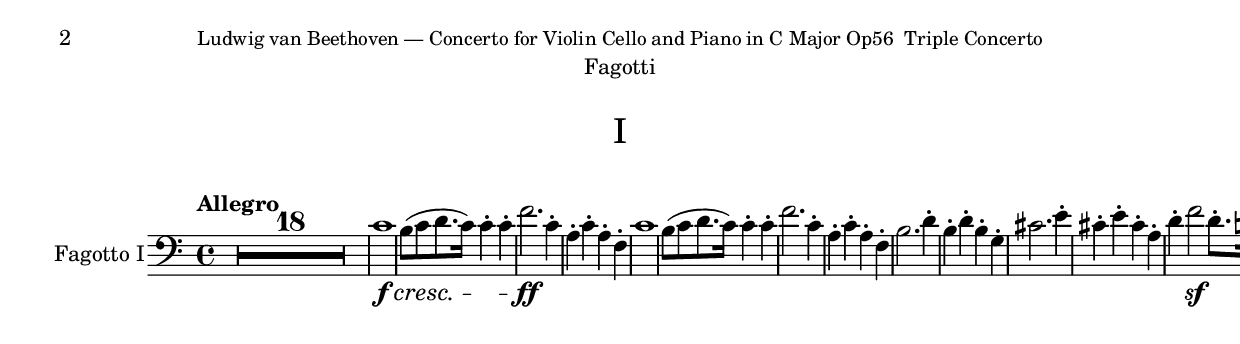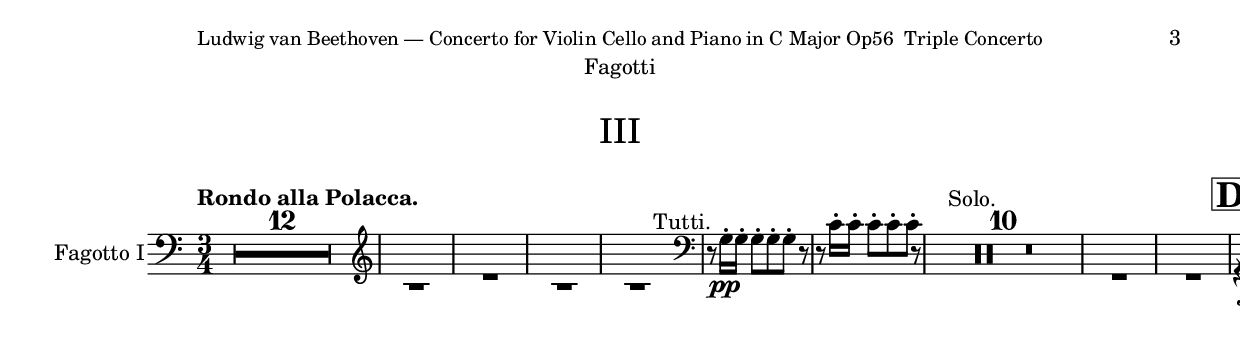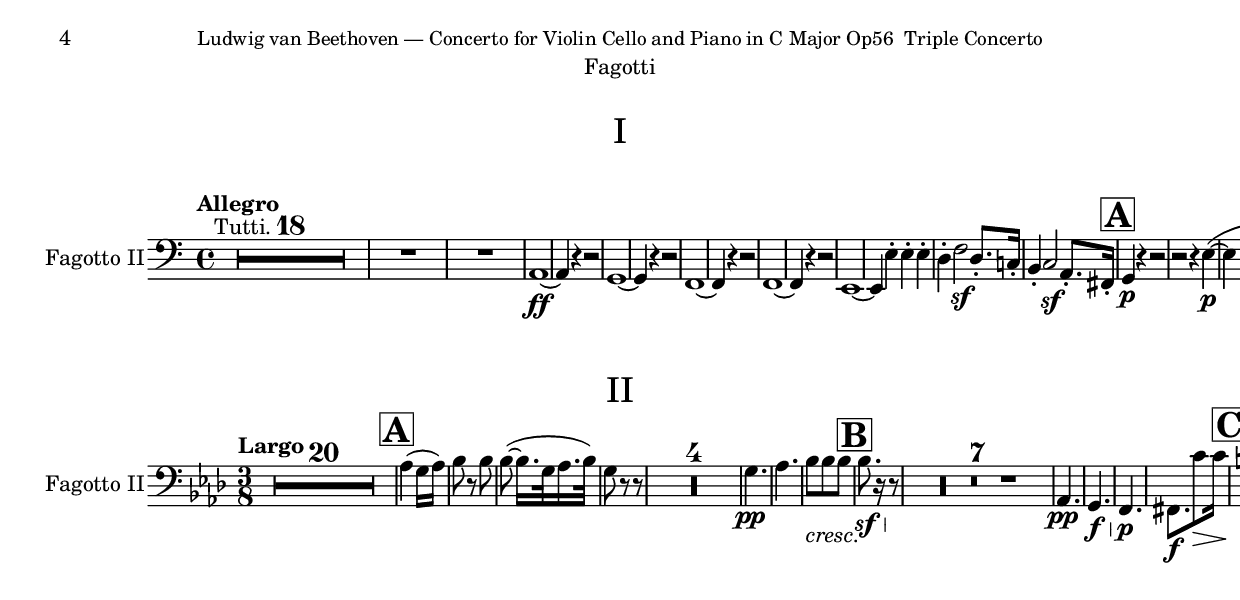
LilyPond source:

%###############################################################################
%#                                 H E A D E R                                 #
%###############################################################################
%
%  Composer           : Ludwig van Beethoven(1770 - 1827)
%  work               : Concerto for Violin Cello and Piano in C Major Op56
%                       "Triple Concerto"
%  Source             : Breitkopf und Härtel, n.d.[1862]. Plate B.70.
%  Type of score      : Score for Fagotti
%  Typesetter         : Sébastien MANEN
%  date of initiation : Monday 04 May 2020, 21:05
%
%###############################################################################
%#                          I N C L U D E   F I L E S                          #
%###############################################################################
\version "2.20.0"
\include "./00-Common/TripleConcerto_Header.ily"
\include "./00-Common/TripleConcerto_PaperParts.ily"
%  work        : Concerto for Violin Cello and Piano in C Major Op56 "Triple
%                Concerto"
%  typesetter  : Sébastien MANEN
%  date        : Monday 04 May 2020, 21:05
%###############################################################################
%#                 T I M E   A N D   T E M P O   S E C T I O N                 #
%###############################################################################
timeMvtI = {
	\time 4/4
	\tempo "Allegro"
}
timeMvtII = {
	\time 3/8
	\tempo "Largo"
}
timeMvtIII = {
	\time 3/4
	\tempo "Rondo alla Polacca."
}

%  work        : Concerto for Violin Cello and Piano in C Major Op56 "Triple
%                Concerto"
%  typesetter  : Sébastien MANEN
%  date        : Monday 04 May 2020, 21:05
generalOptions = {
	\version "2.20.0"
	\set Score.alternativeNumberingStyle = #'numbers
	\set Score.doubleRepeatType = #":|.|:"
	\set Score.markFormatter = #format-mark-box-alphabet
	\override Score.RehearsalMark #'font-size = #4
	\compressFullBarRests
	\override BreathingSign.text = \markup {
		\musicglyph "scripts.caesura.curved"
	}
}
partOptions = {
	\override Score.BarNumber #'font-size = #0.1
	\set Score.quotedCueEventTypes = #'(note-event rest-event tie-event
		beam-event tuplet-span-event dynamic-event articulation-event
		dynamic-event slur-event text-script-event trill-span-event
		phrasing-slur-event beam-forbid-event tremolo-event crescendo-event 
		decrescendo-event )
	\set Voice.restNumberThreshold = #0
}
#(set-global-staff-size 19)
\layout {
	#(layout-set-staff-size 19)
	\override TupletBracket #'bracket-visibility = ##f
	\override Hairpin.to-barline = ##f
}
layoutCueVoice = \with {
	fontSize = #-3
	\override Stem.length-fraction = #0.9
	\override TupletBracket #'bracket-visibility = ##f
	%\override Font.font-size = #+5
}

%  work        : Concerto for Violin Cello and Piano in C Major Op56 "Triple
%                Concerto"
%  typesetter  : Sébastien MANEN
%  date        : Sunday 11 June 2023, 06:59
%###############################################################################
%#                    V O I C E   N A M E   :   F L A U T O                    #
%###############################################################################
nameFloteMvtI = {
	\set Staff.instrumentName = "Flote"
	\set Staff.shortInstrumentName = ""
	\set Staff.midiInstrument = #"flute"
}
nameFloteMvtII = {
	\set Staff.instrumentName = "Flote"
	\set Staff.shortInstrumentName = ""
	\set Staff.midiInstrument = #"flute"
}
nameFloteMvtIII = {
	\set Staff.instrumentName = "Flote"
	\set Staff.shortInstrumentName = ""
	\set Staff.midiInstrument = #"flute"
}
%###############################################################################
%#                      V O I C E   N A M E   :   O B O I                      #
%###############################################################################
nameOboeIMvtI = {
	\set Staff.instrumentName = "Oboe I"
	\set Staff.shortInstrumentName = "Ob I"
	\set Staff.midiInstrument = #"oboe"
}
nameOboeIMvtIII = {
	\set Staff.instrumentName = "Oboe I"
	\set Staff.shortInstrumentName = "Ob I"
	\set Staff.midiInstrument = #"oboe"
}
nameOboeIIMvtI = {
	\set Staff.instrumentName = "Oboe II"
	\set Staff.shortInstrumentName = "Ob II"
	\set Staff.midiInstrument = #"oboe"
}
nameOboeIIMvtIII = {
	\set Staff.instrumentName = "Oboe II"
	\set Staff.shortInstrumentName = "Ob II"
	\set Staff.midiInstrument = #"oboe"
}
%###############################################################################
%#                V O I C E   N A M E   :   C L A R I N E T T I                #
%###############################################################################
nameClarinetIMvtI = {
	\set Staff.instrumentName = \markup {
		\center-column {
			\lower #1 "Clarinetto I" "in C"
		}
	}
	\set Staff.shortInstrumentName = \markup {
		\center-column {
			\lower #1 "Cl I" "in C"
		}
	}
	\set Staff.midiInstrument = #"clarinet"
}
nameClarinetIMvtII = {
	\set Staff.instrumentName = \markup {
		\center-column {
			\lower #1 "Clarinetto I" \concat { "in B " \lower #-0.5 \tiny \flat }
		}
	}
	\set Staff.shortInstrumentName = \markup {
		\center-column {
			\lower #1 "Cl I" \concat { "in B " \lower #-0.5 \tiny \flat }
		}
	}
	\set Staff.midiInstrument = #"clarinet"
}
nameClarinetIMvtIII = {
	\set Staff.instrumentName = \markup {
		\center-column {
			\lower #1 "Clarinetto I" "in C"
		}
	}
	\set Staff.shortInstrumentName = \markup {
		\center-column {
			\lower #1 "Cl I" "in C"
		}
	}
	\set Staff.midiInstrument = #"clarinet"
}
nameClarinetIIMvtI = {
	\set Staff.instrumentName = \markup {
		\center-column {
			\lower #1 "Clarinetto II" "in C"
		}
	}
	\set Staff.shortInstrumentName = \markup {
		\center-column {
			\lower #1 "Cl II" "in C"
		}
	}
	\set Staff.midiInstrument = #"clarinet"
}
nameClarinetIIMvtII = {
	\set Staff.instrumentName = \markup {
		\center-column {
			\lower #1 "Clarinetto II" \concat { "in B " \lower #-0.5 \tiny \flat }
		}
	}
	\set Staff.shortInstrumentName = \markup {
		\center-column {
			\lower #1 "Cl II" \concat { "in B " \lower #-0.5 \tiny \flat }
		}
	}
	\set Staff.midiInstrument = #"clarinet"
}
nameClarinetIIMvtIII = {
	\set Staff.instrumentName = \markup {
		\center-column {
			\lower #1 "Clarinetto II" "in C"
		}
	}
	\set Staff.shortInstrumentName = \markup {
		\center-column {
			\lower #1 "Cl II" "in C"
		}
	}
	\set Staff.midiInstrument = #"clarinet"
}
%###############################################################################
%#                   V O I C E   N A M E   :   F A G O T T I                   #
%###############################################################################
nameFagottoIMvtI = {
	\set Staff.instrumentName = "Fagotto I"
	\set Staff.shortInstrumentName = "Fag I"
	\set Staff.midiInstrument = #"bassoon"
}
nameFagottoIMvtII = {
	\set Staff.instrumentName = "Fagotto I"
	\set Staff.shortInstrumentName = "Fag I"
	\set Staff.midiInstrument = #"bassoon"
}
nameFagottoIMvtIII = {
	\set Staff.instrumentName = "Fagotto I"
	\set Staff.shortInstrumentName = "Fag I"
	\set Staff.midiInstrument = #"bassoon"
}
nameFagottoIIMvtI = {
	\set Staff.instrumentName = "Fagotto II"
	\set Staff.shortInstrumentName = "Fag II"
	\set Staff.midiInstrument = #"bassoon"
}
nameFagottoIIMvtII = {
	\set Staff.instrumentName = "Fagotto II"
	\set Staff.shortInstrumentName = "Fag II"
	\set Staff.midiInstrument = #"bassoon"
}
nameFagottoIIMvtIII = {
	\set Staff.instrumentName = "Fagotto II"
	\set Staff.shortInstrumentName = "Fag II"
	\set Staff.midiInstrument = #"bassoon"
}
%###############################################################################
%#                     V O I C E   N A M E   :   C O R N I                     #
%###############################################################################
nameCornoIMvtI = {
	\set Staff.instrumentName = \markup {
		\center-column {
			\lower #1 "Corno I" "in C"
		}
	}
	\set Staff.shortInstrumentName = \markup {
		\center-column {
			\lower #1 "Cor I" "in C"
		}
	}
	\set Staff.midiInstrument = #"french horn"
}
nameCornoIMvtII = {
	\set Staff.instrumentName = \markup {
		\center-column {
			\lower #1 "Corno I" \concat { "in E " \lower #-0.5 \tiny \flat }
		}
	}
	\set Staff.shortInstrumentName = \markup {
		\center-column {
			\lower #1 "Cor I" \concat { "in E " \lower #-0.5 \tiny \flat }
		}
	}
	\set Staff.midiInstrument = #"french horn"
}
nameCornoIMvtIII = {
	\set Staff.instrumentName = \markup {
		\center-column {
			\lower #1 "Corno I" "in C"
		}
	}
	\set Staff.shortInstrumentName = \markup {
		\center-column {
			\lower #1 "Cor I" "in C"
		}
	}
	\set Staff.midiInstrument = #"french horn"
}
nameCornoIIMvtI = {
	\set Staff.instrumentName = \markup {
		\center-column {
			\lower #1 "Corno II" "in C"
		}
	}
	\set Staff.shortInstrumentName = \markup {
		\center-column {
			\lower #1 "Cor II" "in C"
		}
	}
	\set Staff.midiInstrument = #"french horn"
}
nameCornoIIMvtII = {
	\set Staff.instrumentName = \markup {
		\center-column {
			\lower #1 "Corno II" \concat { "in E " \lower #-0.5 \tiny \flat }
		}
	}
	\set Staff.shortInstrumentName = \markup {
		\center-column {
			\lower #1 "Cor II" \concat { "in E " \lower #-0.5 \tiny \flat }
		}
	}
	\set Staff.midiInstrument = #"french horn"
}
nameCornoIIMvtIII = {
	\set Staff.instrumentName = \markup {
		\center-column {
			\lower #1 "Corno II" "in C"
		}
	}
	\set Staff.shortInstrumentName = \markup {
		\center-column {
			\lower #1 "Cor II" "in C"
		}
	}
	\set Staff.midiInstrument = #"french horn"
}
%###############################################################################
%#                    V O I C E   N A M E   :   T R O M B E                    #
%###############################################################################
nameTrombeIMvtI = {
	\set Staff.instrumentName = \markup {
		\center-column {
			\lower #1 "Trombe I" "in C"
		}
	}
	\set Staff.shortInstrumentName = \markup {
		\center-column {
			\lower #1 "Trb I" "in C"
		}
	}
	\set Staff.midiInstrument = #"trumpet"
}
nameTrombeIMvtIII = {
	\set Staff.instrumentName = \markup {
		\center-column {
			\lower #1 "Trombe I" "in C"
		}
	}
	\set Staff.shortInstrumentName = \markup {
		\center-column {
			\lower #1 "Trb I" "in C"
		}
	}
	\set Staff.midiInstrument = #"trumpet"
}
nameTrombeIIMvtI = {
	\set Staff.instrumentName = \markup {
		\center-column {
			\lower #1 "Trombe II" "in C"
		}
	}
	\set Staff.shortInstrumentName = \markup {
		\center-column {
			\lower #1 "Trb II" "in C"
		}
	}
	\set Staff.midiInstrument = #"trumpet"
}
nameTrombeIIMvtIII = {
	\set Staff.instrumentName = \markup {
		\center-column {
			\lower #1 "Trombe II" "in C"
		}
	}
	\set Staff.shortInstrumentName = \markup {
		\center-column {
			\lower #1 "Trb II" "in C"
		}
	}
	\set Staff.midiInstrument = #"trumpet"
}
%###############################################################################
%#                   V O I C E   N A M E   :   T I M P A N I                   #
%###############################################################################
nameTimpaniMvtI = {
	\set Staff.instrumentName = \markup {
		\center-column {
			\lower #1 "Timpani" "in C G"
		}
	}
	\set Staff.shortInstrumentName = "Timp."
	\set Staff.midiInstrument = #"timpani"
}
nameTimpaniMvtIII = {
	\set Staff.instrumentName = \markup {
		\center-column {
			\lower #1 "Timpani" "in C G"
		}
	}
	\set Staff.shortInstrumentName = "Timp."
	\set Staff.midiInstrument = #"timpani"
}
%###############################################################################
%#                   V O I C E   N A M E   :   S O L O V L N                   #
%###############################################################################
nameSoloViolinMvtI = {
	\set Staff.instrumentName = "Solo Violin"
	\set Staff.shortInstrumentName = \markup {
		\center-column {
			\lower #1 "Solo-" "Vln"
		}
	}
	\set Staff.midiInstrument = #"violin"
}
nameSoloViolinMvtII = {
	\set Staff.instrumentName = "Solo Violin"
	\set Staff.shortInstrumentName = \markup {
		\center-column {
			\lower #1 "Solo-" "Vln"
		}
	}
	\set Staff.midiInstrument = #"violin"
}
nameSoloViolinMvtIII = {
	\set Staff.instrumentName = "Solo Violin"
	\set Staff.shortInstrumentName = \markup {
		\center-column {
			\lower #1 "Solo-" "Vln"
		}
	}
	\set Staff.midiInstrument = #"violin"
}
%###############################################################################
%#                   V O I C E   N A M E   :   S O L O V L C                   #
%###############################################################################
nameSoloCelloMvtI = {
	\set Staff.instrumentName = \markup {
		\center-column {
			\lower #1 "Solo" "Violoncello"
		}
	}
	\set Staff.shortInstrumentName = \markup {
		\center-column {
			\lower #1 "Solo-" "Vlc"
		}
	}
	\set Staff.midiInstrument = #"cello"
}
nameSoloCelloMvtII = {
	\set Staff.instrumentName = \markup {
		\center-column {
			\lower #1 "Solo" "Violoncello"
		}
	}
	\set Staff.shortInstrumentName = \markup {
		\center-column {
			\lower #1 "Solo-" "Vlc"
		}
	}
	\set Staff.midiInstrument = #"cello"
}
nameSoloCelloMvtIII = {
	\set Staff.instrumentName = \markup {
		\center-column {
			\lower #1 "Solo" "Violoncello"
		}
	}
	\set Staff.shortInstrumentName = \markup {
		\center-column {
			\lower #1 "Solo-" "Vlc"
		}
	}
	\set Staff.midiInstrument = #"cello"
}
%###############################################################################
%#                     V O I C E   N A M E   :   P I A N O                     #
%###############################################################################
namePianoUpMvtI = {
	\set Staff.instrumentName = "Pianoforte."
	\set Staff.shortInstrumentName = "Pf"
	\set Staff.midiInstrument = #"acoustic grand"
}
namePianoUpMvtII = {
	\set Staff.instrumentName = "Pianoforte."
	\set Staff.shortInstrumentName = "Pf"
	\set Staff.midiInstrument = #"acoustic grand"
}
namePianoUpMvtIII = {
	\set Staff.instrumentName = "Pianoforte."
	\set Staff.shortInstrumentName = "Pf"
	\set Staff.midiInstrument = #"acoustic grand"
}
namePianoDownMvtI = {
	\set Staff.instrumentName = ""
	\set Staff.shortInstrumentName = ""
	\set Staff.midiInstrument = #"acoustic grand"
}
namePianoDownMvtII = {
	\set Staff.instrumentName = ""
	\set Staff.shortInstrumentName = ""
	\set Staff.midiInstrument = #"acoustic grand"
}
namePianoDownMvtIII = {
	\set Staff.instrumentName = ""
	\set Staff.shortInstrumentName = ""
	\set Staff.midiInstrument = #"acoustic grand"
}
%###############################################################################
%#                   V O I C E   N A M E   :   V I O L I N I                   #
%###############################################################################
nameViolinIMvtI = {
	\set Staff.instrumentName = "Violino I"
	\set Staff.shortInstrumentName = "Vln I"
	\set Staff.midiInstrument = #"violin"
}
nameViolinIMvtII = {
	\set Staff.instrumentName = "Violino I"
	\set Staff.shortInstrumentName = "Vln I"
	\set Staff.midiInstrument = #"violin"
}
nameViolinIMvtIII = {
	\set Staff.instrumentName = "Violino I"
	\set Staff.shortInstrumentName = "Vln I"
	\set Staff.midiInstrument = #"violin"
}
%###############################################################################
%#                  V O I C E   N A M E   :   V I O L I N I I                  #
%###############################################################################
nameViolinIIMvtI = {
	\set Staff.instrumentName = "Violino II"
	\set Staff.shortInstrumentName = "Vln II"
	\set Staff.midiInstrument = #"violin"
}
nameViolinIIMvtII = {
	\set Staff.instrumentName = "Violino II"
	\set Staff.shortInstrumentName = "Vln II"
	\set Staff.midiInstrument = #"violin"
}
nameViolinIIMvtIII = {
	\set Staff.instrumentName = "Violino II"
	\set Staff.shortInstrumentName = "Vln II"
	\set Staff.midiInstrument = #"violin"
}
%###############################################################################
%#                  V O I C E   N A M E   :   B R A T S C H E                  #
%###############################################################################
nameViolaMvtI = {
	\set Staff.instrumentName = "Viola"
	\set Staff.shortInstrumentName = "Vla"
	\set Staff.midiInstrument = #"viola"
}
nameViolaMvtII = {
	\set Staff.instrumentName = "Viola"
	\set Staff.shortInstrumentName = "Vla"
	\set Staff.midiInstrument = #"viola"
}
nameViolaMvtIII = {
	\set Staff.instrumentName = "Viola"
	\set Staff.shortInstrumentName = "Vla"
	\set Staff.midiInstrument = #"viola"
}
%###############################################################################
%#                     V O I C E   N A M E   :   B A S S I                     #
%###############################################################################
nameVioloncellMvtI = {
	\set Staff.instrumentName = "Cello"
	\set Staff.shortInstrumentName = "Vcl"
	\set Staff.midiInstrument = #"cello"
}
nameVioloncellMvtII = {
	\set Staff.instrumentName = "Cello"
	\set Staff.shortInstrumentName = "Vcl"
	\set Staff.midiInstrument = #"cello"
}
nameVioloncellMvtIII = {
	\set Staff.instrumentName = "Cello"
	\set Staff.shortInstrumentName = "Vcl"
	\set Staff.midiInstrument = #"cello"
}
nameBassoMvtI = {
	\set Staff.instrumentName = "Basso"
	\set Staff.shortInstrumentName = "Kb"
	\set Staff.midiInstrument = #"contrabass"
}
nameBassoMvtII = {
	\set Staff.instrumentName = "Basso"
	\set Staff.shortInstrumentName = "Kb"
	\set Staff.midiInstrument = #"contrabass"
}
nameBassoMvtIII = {
	\set Staff.instrumentName = "Basso"
	\set Staff.shortInstrumentName = "Kb"
	\set Staff.midiInstrument = #"contrabass"
}

%  work        : Concerto for Violin Cello and Piano in C Major Op56 "Triple
%                Concerto"
%  typesetter  : Sébastien MANEN
%  date        : Sunday 11 June 2023, 06:59
%###############################################################################
%#                      S H O R T C U T S   S E C T I O N                      #
%###############################################################################

% dynamics

crescmarkup = \markup {\italic cresc.}
crescpocoapoco = \markup {\italic {cresc. poco a poco}}
crescsottovoce = \markup {\italic {cresc. sotto voce}}
decresc = \markup {\italic decresc.}
dimin = \markup {\italic dimin.}
dimmarkup = \markup {\italic dim.}
farco=^\markup {\dynamic f \italic arco}
fcresc = \markup { \dynamic f \italic cresc.}
fmarcato = \markup { \dynamic f \italic marcato}
fpmoltopiano = \markup {\dynamic fp \italic {molto piano} }
moltopiano = \markup {\italic {molto piano}}
pcresc = \markup { \dynamic p \italic cresc.}
pdim = \markup { \dynamic p \italic dim.}
pdolce = \markup { \dynamic p \italic dolce}
pespressivo = \markup {\dynamic p \italic espressivo}
piuf = \markup {\italic {più} \dynamic f}
plegato = \markup {\dynamic p \italic {legato}}
ppcrescpocoapoco = \markup {\dynamic pp \italic {cresc. poco a poco}}
ppsempre = \markup {\dynamic pp \italic sempre}
psottovoce = \markup {\dynamic p \italic {sotto voce}}
pstacc = \markup {\dynamic p \italic stacc.}
sempreff = \markup {\italic sempre \dynamic ff }
semprep = \markup {\italic sempre \dynamic p}
semprepp = \markup {\italic sempre \dynamic pp}

crescD = #(make-dynamic-script (markup #:normal-text #:italic "cresc."))
pcrescD = #(make-dynamic-script (markup #:dynamic "p" #:normal-text #:italic "cresc."))
sempreppD = #(make-dynamic-script (markup #:normal-text #:italic "sempre" #:dynamic "pp"))


% tempo & expression

adagio = \markup {adagio}
arco = \markup {\italic arco}
atempo = \markup {\bold {a tempo}}
cantabile = \markup {\italic cantabile}
consordino = \markup {\italic {con sordino}}
dolce = \markup {\italic {dolce}}
espressivo = \markup {\italic {espressivo}}
legato = \markup {\italic legato}
moltocantabile = \markup {\italic {molto cantabile}}
piuallegro = \markup {Più Allegro}
pizz = \markup {\italic pizz.}
rallentando = \markup {\italic rallentando}
sempreped = \markup {\italic sempre \musicglyph "pedal.Ped" }
semprestaccato = \markup {\italic {sempre staccato}}
semprestacc = \markup {\italic {sempre stacc.}}
senzasordino = \markup {\italic {senza sordino}}
sottovoce = \markup {\italic {sotto voce}}
staccato = \markup {\italic staccato}
stacc = \markup {\italic stacc.}
tenmarkup=^\markup {\italic ten.}



% instrumentation

basso=^\markup {Basso.}
klavier_solobold=^\markup {\bold \abs-fontsize #10 \column {\lower #1 Klavier solo}}
klaviersolobold=^\markup {\bold \abs-fontsize #10 {Klavier solo}}
solobold=^\markup {\bold \abs-fontsize #10 Solo}
solo = \markup {Solo.}
tuttibold=^\markup {\bold \abs-fontsize #10 Tutti}
tutti = \markup {\italic tutti}
tutti = \markup {Tutti.}
unobassoeviolonc = \markup {Uno Basso e Violonc.}
violinesolobold=^\markup {\bold \abs-fontsize #10 {Violine solo}}
violine-solobold=^\markup {\bold 
	\abs-fontsize #10 {
		\column { \lower #1.5 "Violine" "solo"}
	}
}
violoncellosolobold=^\markup {\bold \abs-fontsize #10 {Violoncello solo}}


% glyphs

natural = \markup {\tiny \natural} 
flat = \markup { \tiny \flat}
sharp = \markup {\tiny \sharp} 
one=^\markup {\tiny \number 1}
two=^\markup {\tiny \number 2}
three=^\markup {\tiny \number 3}
four=^\markup {\tiny \number 4}
five=^\markup {\tiny \number 5}
six=^\markup {\tiny \number 6}
seven=^\markup {\tiny \number 7}
eight=^\markup {\tiny \number 8}
nine=^\markup {\tiny \number 9}
ten=^\markup {\tiny \number 10}

sharptrill = \markup { 
	\general-align #X #CENTER 
	\line { 
		\general-align #Y #DOWN \tiny \sharp \musicglyph #"scripts.trill" 
	}
}
naturaltrill = \markup { 
	\general-align #X #CENTER 
	\line { 
		\general-align #Y #DOWN \tiny \natural \musicglyph #"scripts.trill" 
	}
}
flattrill = \markup { 
	\general-align #X #CENTER 
	\line { 
		\general-align #Y #DOWN \tiny \flat \musicglyph #"scripts.trill" 
	}
}
trillglyph = \markup {
	\musicglyph #"scripts.trill" 
}


noFlag = \once \omit Flag
omitBeam = \once \omit Beam


attaccaMark = \mark \markup { 
	\normalsize \italic attacca:
}
rightAlign = {
	\once \override Score.RehearsalMark.self-alignment-X = 1
	\once \override Score.RehearsalMark.direction = #DOWN
}



crescText = #(define-music-function
	(cresctext)
	(markup?)
	#{
		\once \set crescendoText = \markup {\italic { #cresctext } }
		\once \set crescendoSpanner = #'text
	#}
)
dimText = #(define-music-function
	(cresctext)
	(markup?)
	#{
		\once \set decrescendoText = \markup {\italic { #cresctext } }
		\once \set decrescendoSpanner = #'text
	#}
)
fermataCentered  = {
	\once \override Score.MultiMeasureRest.transparent = ##t 
	R2.^\markup {\musicglyph "scripts.ufermata"}
}

dfermataCentered  = {
	\once \override Score.MultiMeasureRest.transparent = ##t 
	R2._\markup {\musicglyph "scripts.dfermata"}
}


oneCentered  = {
	\omit MultiMeasureRestNumber
	\once \override Score.MultiMeasureRest.transparent = ##t 
	R1^\markup {\tiny \number 1}
	\undo \omit MultiMeasureRestNumber
}
twoCentered  = {
	\omit MultiMeasureRestNumber
	\once \override Score.MultiMeasureRest.transparent = ##t 
	R1^\markup {\tiny \number 2}
	\undo \omit MultiMeasureRestNumber
}
threeCentered  = {
	\omit MultiMeasureRestNumber
	\once \override Score.MultiMeasureRest.transparent = ##t 
	R1^\markup {\tiny \number 3}
	\undo \omit MultiMeasureRestNumber
}
fourCentered  = {
	\omit MultiMeasureRestNumber
	\once \override Score.MultiMeasureRest.transparent = ##t 
	R1^\markup {\tiny \number 4}
	\undo \omit MultiMeasureRestNumber
}
fiveCentered  = {
	\omit MultiMeasureRestNumber
	\once \override Score.MultiMeasureRest.transparent = ##t 
	R1^\markup {\tiny \number 5}
	\undo \omit MultiMeasureRestNumber
}
sixCentered  = {
	\omit MultiMeasureRestNumber
	\once \override Score.MultiMeasureRest.transparent = ##t 
	R1^\markup {\tiny \number 6}
	\undo \omit MultiMeasureRestNumber
}
sevenCentered  = {
	\omit MultiMeasureRestNumber
	\once \override Score.MultiMeasureRest.transparent = ##t 
	R1^\markup {\tiny \number 7}
	\undo \omit MultiMeasureRestNumber
}
eightCentered  = {
	\omit MultiMeasureRestNumber
	\once \override Score.MultiMeasureRest.transparent = ##t 
	R1^\markup {\tiny \number 8}
	\undo \omit MultiMeasureRestNumber
}
nineCentered  = {
	\omit MultiMeasureRestNumber
	\once \override Score.MultiMeasureRest.transparent = ##t 
	R1^\markup {\tiny \number 9}
	\undo \omit MultiMeasureRestNumber
}
tenCentered  = {
	\omit MultiMeasureRestNumber
	\once \override Score.MultiMeasureRest.transparent = ##t 
	R1^\markup {\tiny \number 10}
	\undo \omit MultiMeasureRestNumber
}

textSpanner = #(define-music-function
	(textSpanner fontshape)
	(string? symbol?)
	#{
		\once \override TextSpanner.font-shape = #fontshape
		\once \override TextSpanner.bound-details.left.text = \markup { #textSpanner }
	#}
)

ottavaBracket = #(define-music-function
	(textSpanner fontshape)
	(string? symbol?)
	#{
		\once \override TextSpanner.font-shape = #fontshape
		\once \override TextSpanner.dash-fraction = #0.2
		\once \override TextSpanner.dash-period = #1.5
		\once \override TextSpanner.bound-details.right.attach-dir = #1
		\once \override TextSpanner.bound-details.right.stencil = #ly:text-interface::print
		\once \override TextSpanner.bound-details.right.text = \markup { \draw-dashed-line #'(0 . -0.8) }
		\once \override TextSpanner.bound-details.left.text = \markup { #textSpanner }
	#}
)

no = {
	\undo \omit MultiMeasureRestNumber
%	\revert MultiMeasureRest.staff-position
}


ni = {
	\omit MultiMeasureRestNumber
%	\override MultiMeasureRest.staff-position = #-6
}


mmrPos = #(define-music-function
	(position)
	(number?)
	#{
		\once \override MultiMeasureRest.staff-position = #(- position 2)
	#}
)

markXoffset = #(define-music-function
	(offset)
	(number?)
	#{
		\once \override Score.RehearsalMark.self-alignment-X = #(- offset)
	#}
)

markYoffset = #(define-music-function
	(offset)
	(number?)
	#{
		\once \override Score.RehearsalMark.Y-offset = #offset
	#}
)

attacca = {
	\once \override TextScript.self-alignment-X=1
	s8_\markup {\italic attacca:}
}


InCueContext = {
	\override Beam.beam-thickness = #0.35 % 0.30
	\override StemTremolo.beam-thickness = #0.35 % 0.30
	\override Beam.length-fraction = #0.63 % 0.8
	\override Stem.length-fraction = #0.63 % 0.8
%	\override Stem.length = #7
%	\override Beam.length = #7
	\set fontSize = #-4 %-4
}

OutCueContext = {
	\revert Beam.beam-thickness
	\revert StemTremolo.beam-thickness
	\revert Beam.length-fraction
	\revert Stem.length-fraction
%	\override Stem.length = #7
%	\override Beam.length = #7
	\unset fontSize
}

breathSign = {
	\override BreathingSign.text = \markup { \musicglyph "scripts.caesura.curved" }
}


textOsp = #(define-music-function
	(prio)
	(number?)
	#{
		\once \override TextScript.outside-staff-priority = #prio
	#}
)

mmrLength = #(define-music-function
	(length)
	(number?)
	#{
		\once \override MultiMeasureRest.minimum-length = #length
	#}
)

textOffset = #(define-music-function
	(offset)
	(number?)
	#{
		\once \override Staff.TextScript.padding = #0
		\once \override Staff.TextScript.Y-offset = #offset
	#}
)

dynEsw = #(define-music-function
	(width)
	(pair?)
	#{
		\once \override DynamicText.extra-spacing-width = #width
	#}
)

hairpinLength = #(define-music-function
	(length)
	(number?)
	#{
		\once \override Hairpin.minimum-length = #length
	#}
)



trillSpanCustom = #(define-music-function
	(length markup)
	(number? markup?)
	#{
		\once \override TrillSpanner.minimum-length = #length
		\once \override TrillSpanner.springs-and-rods = #ly:spanner::set-spacing-rods
		\once \override Score.TrillSpanner.bound-details.left.text = #markup
	#}
)

trillSpanPadding = #(define-music-function
	(padding)
	(number?)
	#{
		\once \override TrillSpanner.bound-details.right.padding = #padding
	#}
)

beamOffset = #(define-music-function
	(position)
	(pair?)
	#{
		\once \offset positions #position Beam
	#}
)

noteShift = #(define-music-function
	(shift)
	(number?)
	#{
		\once \override NoteColumn.force-hshift = #shift
	#}
)

stemOffset = #(define-music-function
	(offset)
	(number?)
	#{
		\once \offset length #offset Stem
	#}
)

aIIOmit = \once \omit Voice.CombineTextScript


beamGap = #(define-music-function
	(gap)
	(number?)
	#{
		\once \override Beam.auto-knee-gap = #gap
	#}
)

dynEO = #(define-music-function
	(offset)
	(pair?)
	#{
		\once \override DynamicText.extra-offset = #offset
		\once \override DynamicText.whiteout = #1
		\once \override DynamicText.whiteout-style = #'outline
	#}
)

hairpinShorten = #(define-music-function
	(shortLength)
	(pair?)
	#{
		\once \override Hairpin.shorten-pair = #shortLength
	#}
)

whiteoutMarkup = {
	\once \override Hairpin.layer = #4
	\once \override TextScript.layer = #3
	\once \override TextScript.whiteout = #1
	\once \override TextScript.whiteout-style = #'outline
}

aIIXoffset = #(define-music-function
	(offset)
	(number?)
	#{
		\once \override CombineTextScript.X-offset = #offset
	#}
)

revertRehearsalMark = {
	\once \revert Score.RehearsalMark.extra-spacing-width
	\once \revert Score.RehearsalMark.extra-spacing-height
}

rehearsalMarkOsp = #(define-music-function
	(prio)
	(number?)
	#{
		\once \override Staff.RehearsalMark.outside-staff-priority = #prio
	#}
)

tupletOffset = #(define-music-function
	(offset)
	(number?)
	#{
		\once \override TupletNumber.Y-offset = #offset 
	#}
)

InCueContext = {
	\override Beam.beam-thickness = #0.30 % 0.30
	\override StemTremolo.beam-thickness = #0.35 % 0.30
	\override Beam.length-fraction = #0.67 % 0.8
	\override Stem.length-fraction = #0.8 % 0.8
%	\override Stem.length = #7
%	\override Beam.length = #7
	\set fontSize = #-3 %-3
}

OutCueContext = {
	\revert Beam.beam-thickness
	\revert StemTremolo.beam-thickness
	\revert Beam.length-fraction
	\revert Stem.length-fraction
%	\override Stem.length = #7
%	\override Beam.length = #7
	\unset fontSize
}


mmrnDown = {
	\once \override MultiMeasureRestNumber.direction = #-1 
}

markEO = #(define-music-function
	(offset)
	(pair?)
	#{
		\once \override TextScript.layer = #3
		\once \override TextScript.extra-offset = #offset
		\once \override TextScript.whiteout = #1
		\once \override TextScript.whiteout-style = #'outline
	#}
)

tempoXoffset = #(define-music-function
	(offset)
	(number?)
	#{
		\once \override Score.MetronomeMark.X-offset = #offset
	#}
)

trillSpanPadding = #(define-music-function
	(padding)
	(number?)
	#{
		\once \override TrillSpanner.bound-details.right.padding = #padding
	#}
)

tempoEO = #(define-music-function
	(offset)
	(pair?)
	#{
		\once \override Score.MetronomeMark.extra-offset = #offset
	#}
)

tempoDown = \once \override Score.MetronomeMark.direction = #-1 

markWhiteout = {
	\once \override Score.RehearsalMark.layer = #3
	\once \override Score.RehearsalMark.whiteout = #0.75
	\once \override Score.RehearsalMark.whiteout-style = #'outline
}

scriptOsf = {
	\once \override Voice.Script.outside-staff-priority = #700
}

%%%%%%%%%%%%%%%%%%%%%%%%%%%%%%%%%%%%%%%%%%%%%%%%%

%aIIExtraOffset = #(define-music-function
%	(extraoffset)
%	(pair?)
%	#{
%		\once \override CombineTextScript.extra-offset = #extraoffset
%	#}
%)

%arpeggioPadding = #(define-music-function
%	(padding)
%	(number?)
%	#{
%		\once \override Voice.Arpeggio.padding = #padding
%	#}
%)

%beamLeftTwoRightOne = {
%	\set stemLeftBeamCount = #2
%	\set stemRightBeamCount = #1
%}

%beamLeftOneRightTwo = {
%	\set stemLeftBeamCount = #1
%	\set stemRightBeamCount = #2
%}

%setBeamTriple = { 
%	\set subdivideBeams = ##t
%	\set baseMoment = #(ly:make-moment 1/8)
%	\set beatStructure = 2,2,2
%}

%crescText = #(define-music-function
%	(cresctext)
%	(markup?)
%	#{
%		\once \set crescendoText = \markup {\italic { #cresctext } }
%		\once \set crescendoSpanner = #'text
%	#}
%)
%dimText = #(define-music-function
%	(cresctext)
%	(markup?)
%	#{
%		\once \set decrescendoText = \markup {\italic { #cresctext } }
%		\once \set decrescendoSpanner = #'text
%	#}
%)


%dynSpanYoffset = #(define-music-function
%	(offset)
%	(number?)
%	#{
%		\once \override DynamicTextSpanner.bound-details.right.Y = #offset
%	#}
%)


%hairpinEO = #(define-music-function
%	(offset)
%	(pair?)
%	#{
%		\once \override Hairpin.extra-offset = #offset
%		\once \override Hairpin.whiteout = ##t
%		\once \override Hairpin.whiteout-style = #'outline
%	#}
%)

%InCueContext = {
%	\override Beam.beam-thickness = #0.30 % 0.30
%	\override StemTremolo.beam-thickness = #0.35 % 0.30
%	\override Beam.length-fraction = #0.67 % 0.8
%	\override Stem.length-fraction = #0.8 % 0.8
%%	\override Stem.length = #7
%%	\override Beam.length = #7
%	\set fontSize = #-3 %-3
%}

%OutCueContext = {
%	\revert Beam.beam-thickness
%	\revert StemTremolo.beam-thickness
%	\revert Beam.length-fraction
%	\revert Stem.length-fraction
%%	\override Stem.length = #7
%%	\override Beam.length = #7
%	\unset fontSize
%}

%mmrPos = #(define-music-function
%	(position)
%	(number?)
%	#{
%		\once \override MultiMeasureRest.staff-position = #(- position 2)
%	#}
%)

%mmrLength = #(define-music-function
%	(length)
%	(number?)
%	#{
%		\once \override MultiMeasureRest.space-increment = #length
%	#}
%)

%mmrMinLength = #(define-music-function
%	(length)
%	(number?)
%	#{
%		\once \override MultiMeasureRest.minimum-length = #length
%	#}
%)

%mmrCondens = \once \override MultiMeasureRest.springs-and-rods = #ly:spanner::set-spacing-rods 

%omitMMRN = \omit MultiMeasureRestNumber


%mmrEO = #(define-music-function
%	(offset)
%	(pair?)
%	#{
%		\once \override MultiMeasureRest.extra-offset = #offset
%	#}
%)


%markXoffset = #(define-music-function
%	(offset)
%	(number?)
%	#{
%		\once \override Score.RehearsalMark.self-alignment-X = #(- offset)
%	#}
%)

%markYoffset = #(define-music-function
%	(offset)
%	(number?)
%	#{
%		\once \override Score.RehearsalMark.Y-offset = #offset
%	#}
%)

%no = {
%	\undo \omit MultiMeasureRestNumber
%}


%ni = {
%	\omit MultiMeasureRestNumber
%}

%ottavaShorten = #(define-music-function
%	(value)
%	(pair?)
%	#{
%		\once \override Staff.OttavaBracket.shorten-pair = #value
%	#}
%)

%setSextolet = {
%	\set subdivideBeams = ##t
%	\set baseMoment = #(ly:make-moment 1/8)
%	\set beatStructure = 2,2,2,2
%	\override TupletNumber.Y-offset = #-3
%	\override TupletNumber.avoid-slur = #'ignore
%}
%unsetSextolet = {
%	\set subdivideBeams = ##f
%	\revert TupletNumber.Y-offset
%	\revert TupletNumber.avoid-slur
%}


%textInSlur = {
%	%\once \override TextScript.outside-staff-priority = 0
%	\once \override TextScript.slur-padding = #0
%	\once \override TextScript.avoid-slur = #'around
%}

%textOsp = #(define-music-function
%	(prio)
%	(number?)
%	#{
%		\once \override TextScript.outside-staff-priority = #prio
%	#}
%)

%tempoExtraOffset = #(define-music-function
%	(offset)
%	(pair?)
%	#{
%		\once \override Score.MetronomeMark.extra-offset = #offset
%	#}
%)


%tupletExtraOffset = #(define-music-function
%	(offset)
%	(pair?)
%	#{
%		\once \override TupletNumber.extra-offset = #offset 
%	#}
%)

%tupletAvoidSlur = \once \override TupletNumber.avoid-slur = #'ignore

%omitTupletNumber = \once \omit Voice.TupletNumber


%tremoloPosition = #(define-music-function
%	(position)
%	(number?)
%	#{
%		\once \override StemTremolo.Y-offset = #position
%	#}
%)

%trillSpanCustom = #(define-music-function
%	(length markup)
%	(number? markup?)
%	% function to create a trill spanner with :
%	%	- specified length
%	%	- specified markup
%	#{
%		\once \override TrillSpanner.minimum-length = #length
%		\once \override TrillSpanner.springs-and-rods = #ly:spanner::set-spacing-rods
%		\once \override Score.TrillSpanner.bound-details.left.text = #markup
%	#}
%)

%trillSpanPadding = #(define-music-function
%	(padding)
%	(number?)
%	% function to create a trill spanner with :
%	%	- specified padding to avoid overlap
%	#{
%		\once \override TrillSpanner.bound-details.right.padding = #padding
%	#}
%)


%naturaltrill = \once \override TrillSpanner.bound-details.left.text = \markup {
%	\concat { 
%		\musicglyph #"scripts.trill" \translate #'(0.5 . 1.05) \tiny \natural 
%	}
%}
%flattrill = \once \override TrillSpanner.bound-details.left.text = \markup {
%	\concat { 
%		\musicglyph #"scripts.trill" \translate #'(0.6 . 0.52) \tiny \flat 
%	}
%}
%sharptrill = \once \override TrillSpanner.bound-details.left.text = \markup {
%	\concat { 
%		\musicglyph #"scripts.trill" \translate #'(0.5 . 1.05) \tiny \sharp  
%	}
%}

%trillflat = \markup { 
%	\general-align #X #CENTER 
%	\concat { 
%		\hspace #2.4 \musicglyph #"scripts.trill" 
%		\translate #'(0.5 . 0.49) \tiny \flat 
%	}
%}



%voltaShorten = #(define-music-function
%	(shortLength)
%	(pair?)
%	#{
%		\once \override Score.VoltaBracket.shorten-pair = #shortLength
%	#}
%)

%whiteoutRehearsalMark = {
%	\override Score.StaffSymbol.layer = #4
%	\override Score.RehearsalMark.layer = #3
%	\once \override Score.RehearsalMark.whiteout = ##t
%	%\once \override Score.RehearsalMark.whiteout-style = #'outline
%}


%whiteoutDynamic = {
%	\once \override DynamicText.whiteout = ##t
%	\once \override DynamicText.whiteout-style = #'outline
%}

%whiteoutMetronomeMark = {
%	\once \override Score.MetronomeMark.whiteout = ##t
%	\once \override Score.MetronomeMark.whiteout-style = #'outline
%}


%  work        : Concerto for Violin Cello and Piano in C Major Op56 "Triple
%                Concerto"
%  typesetter  : Sébastien MANEN
%  date        : Friday 08 May 2020, 14:21
%###############################################################################
%#                      P A R T   S C O R E   F O R M A T                      #
%###############################################################################
formatFagottoIMvtI = {
	\override Score.NonMusicalPaperColumn.line-break-permission = ##f
	\override Score.NonMusicalPaperColumn.page-break-permission = ##f
}
formatFagottoIMvtII = {
	\override Score.NonMusicalPaperColumn.line-break-permission = ##f
	\override Score.NonMusicalPaperColumn.page-break-permission = ##f
}
formatFagottoIMvtIII = {
	\override Score.NonMusicalPaperColumn.line-break-permission = ##f
	\override Score.NonMusicalPaperColumn.page-break-permission = ##f
}
formatFagottoIIMvtI = {
	\override Score.NonMusicalPaperColumn.line-break-permission = ##f
	\override Score.NonMusicalPaperColumn.page-break-permission = ##f
}
formatFagottoIIMvtII = {
	\override Score.NonMusicalPaperColumn.line-break-permission = ##f
	\override Score.NonMusicalPaperColumn.page-break-permission = ##f
}
formatFagottoIIMvtIII = {
	\override Score.NonMusicalPaperColumn.line-break-permission = ##f
	\override Score.NonMusicalPaperColumn.page-break-permission = ##f
}

%  work        : Concerto for Violin Cello and Piano in C Major Op56 "Triple
%                Concerto"
%  typesetter  : Sébastien MANEN
%  date        : Monday 04 May 2020, 21:05
%###############################################################################
%#                   C U E   V O I C E   F O R   F L A U T O                   #
%###############################################################################
cueVoiceFloteMvtI = \relative c' {
	R1*12
	% bar 13 - 18
	c1\pp -\tweak X-offset #-5 _\markup {Viol.I}
	b8^( c d8. c16) c4^. c^.
	e1
	dis8^( e f8. e16) e4^. e^. 
	g1
	fis8^( g a8. g16) g4^. g^.
	R1*19
	% bar 38 - 39
	e2.-\tweak X-offset #-4.5 _\markup {Fag.I} c4^(
	b d c a
	g) r r2
	R1*7
	% bar 48 - 50
	ees''2.(^\markup {Viol.I} des4)
	c1~^\sf^\>
	c2(^\pp d!
	c1)
	R1*60
	% bar 112 - 113
	r4 g4~^\p^\markup {Cor.I} g8 c( e g)
	g8.( f16) e2 f8.( d16)
	R1*32
	% bar 146 - 148
	\tuplet 3/2 4 {r8 e,(_\crescmarkup^\markup {Pf} gis) gis( b) b( e) e( gis) gis( b) b(
	e) e( b) b( gis) gis( e) e( b) b( gis) gis(
	e)\ff b'-. gis-. e'-. b-. gis'-. e-. b'-. gis-. <gis b e>-. q-. q-. }
	R1*14
	% bar 163 - 164
	r2 r4 e,,^\arco^\markup {Vlc.}~
	e cis b8.\noBeam e,16\f-.[ fis8.-. gis16-.]
	R1*32
	% bar 197 - 198
	r8. e'''16-.-\tweak X-offset #-4 ^\markup {Cor.I} e8.-. e16-. e4-. r
	r8. c16-. c8.-. c16-. c4-. r
	R1*24
	% bar 223 - 224
	gis8_\ppcrescpocoapoco^\markup {Viol.I} gis gis gis b b b b
	d d d d gis gis gis gis
	R1*53
	% bar 278 - 282
	r2 a,8[(\p-\tweak X-offset #-3 ^\markup {Ob.I} bes d8. bes16)]
	R1
	r2 b!8[(_\semprepp c ees8. c16)]
	R1
	r2 a8([ bes des8. bes16)]
	R1*40
	% bar 323 - 324
	r16 f^\markup {Vl.conc.} g a b c d e f g a b c d e f
	r b,, c d e f g a b c d e f g a b
	R1*59
	% bar 384 - 385
	\tuplet 3/2 4 {b,8^\markup {Viol.I} b^( g) g^( d) d^( b) b^( g) g^( d) d^(
	b) b'-. g-. d'-. b-. g'-. d-. b'-. g-. d'-. b-. g'-. }
	R1*14
	% bar 400 - 401
	s2 s4-\tweak X-offset #-1 ^\markup {Vlc.} g,,,(~^\arco
	g e d8.) g,16[\f-. a8.-. b16]-. 
	R1*32
	% bar 434 - 435
	g'''8.[-.^\markup {Ob.I} g16-. g8.-. g16]-. g4-. r
	r8. e16[-. e8.-. e16]-. e4-. r
	R1*24
	% bar 460 - 461
	b8_\ppcrescpocoapoco^\markup {Viol.I} b b b d d d d
	f f f f b b b b
	R1*52
	% bar 514 - 515
	b,,16_(_\crescmarkup^\markup {Viol.I} c b c) e8._( d16) cis16_( d cis d) f8._( e16)
	dis_( e dis e) g8._( f16) e_( f e f) a8.-. g16-.
}
cueVoiceFloteMvtIII = \relative c'' {
	R2.*12
	% bar 13 - 17
	b4.(^\markup {Vln.conc} cis16 dis e8 fis)
	g4( e4. d8)
	cis( a' d,4. c8)
	b(\p g' c,) r c,8.(^\markup {Viol.I} e16
	g8) s s2
	R2.*73
	% bar 91 - 92
	d8^\markup {Vln.conc}\f d''4^\sf b8-. g-. e-.
	d-. b-. g-. e-. d8._( e32 fis)
	R2.*38
	% bar 131 - 134
	b4.(^\markup {Vln.conc} cis16 dis e8 fis)
	g4( e4. d8)
	cis( a' d,4. c8)
	b(\p g' c,) r r4
	R2.*83
	% bar 218 - 220
	r8 g'16\pp^\markup {Ob.I} g g8 g g g
	R2.
	r8 g16\pp g g8 g g g
	R2.*20
	% bar 241 - 244
	g,4.(_\crescmarkup^\markup {Vln.conc} a16 b c8 d)
	\grace {c16 d} e4( c4. b8)
	a( f') b,( g'4) g8
	g4(\f c,8) r s4
	R2.*39
	% bar 284 - 285
	g,8\f^\markup {Vln.conc} g'''4\sf e8-. c-. a-.
	g-. e-. c-. a-. g8.( a32 b)
	R2.*37
	% bar 323 - 325
	r16 fis(^\markup {Pf.} g a b c d e g f! e d)
	e( g, a b c d e f a g f e
	d) fis,(_\crescmarkup g <fis a> <g b> <a c> <b d> <c e> <e g> <d f!> <c e> <b d>)
	R2.*7 \time 2/4
	R2*52
	% bar 385 - 386
	d'16^\markup {Vln.conc}\p c b c d c b a
	a^( g) fis^. g^. a^( g) fis^. g^.
	
}
%###############################################################################
%#                     C U E   V O I C E   F O R   O B O I                     #
%###############################################################################
cueVoiceOboeIMvtI = \relative c' {
	R1*12
	% bar 13 - 18
	c1\pp -\tweak X-offset #-5 _\markup {Viol.I}
	b8^( c d8. c16) c4^. c^.
	e1
	dis8^( e f8. e16) e4^. e^. 
	g1
	fis8^( g a8. g16) g4^. g^.
	R1*19
	% bar 38 - 39
	e2.-\tweak X-offset #-4.5 _\markup {Fag.I} c4^(
	b d c a)
	g r r2
	R1*64
	% bar 105 - 107
	r16 c\p^\markup {Vln.conc} d e f g a b c d e f g8 g
	<d f>4^\markup {Pf.} <d, f>2\trill \grace {e16[ f]} <f a>8. <d f>16
	<c e>4 s4 s2
	R1*38
	% bar 146 - 148
	\tuplet 3/2 4 {r8 e_(_\crescmarkup^\markup {Pf} gis) gis_( b) b_( e) e_( gis) gis_( b) b_(
	e) e_( b) b_( gis) gis_( e) e_( b) b_( gis) gis_(
	e)\ff b'-. gis-. e'-. b-. gis'-. e-. b'-. gis-.} r8^\markup {Viol.I} \tuplet 3/2 8 {b16( cis dis)}
	R1*14
	% bar 163 - 164
	r2 r4 e,,,^\arco^\markup {Vlc.}_~
	e cis b8.\noBeam e,16\f-.[ fis8.-. gis16-.]
	R1*31
	% bar 196 - 198
	r8. e'''16-.^\markup {Cor.I} e4-. r8. e16-. e4-.
	r8. e16-. e8.-. e16-. e4-. r4
	r8. c16-. c8.-. c16-. c4-. r
	R1*24
	% bar 223 - 224
	gis8_\ppcrescpocoapoco^\markup {Viol.I} gis gis gis b b b b
	d d d d gis gis gis gis
	R1*50
	% bar 275 - 277
	cis,2(_\crescmarkup^\markup {Vln.conc} e
	g cis)
	\tuplet 3/2 4 {d8\f f, bes d, f bes, d f, bes d, d d}
	R1*43
	% bar 321 - 323
	g8^\markup {Cor.I} r g r g r g r
	g r g r g r g r
	g r g r g r g r
	R1*15
	% bar 339 - 342
	e1_\crescpocoapoco^\markup {Viol.I}
	dis8_( e f8. e16) e4 e
	g1
	fis8_( g a8. g16) g4 g
	R1*26
	% bar 369
	r8 a16_(^\markup {Vln.Conc} a') g,_( g') f,_( f') e,_( e') d,_( d') c,_( c') bes,_( bes')
	R1*14
	% bar 384 - 385
	\tuplet 3/2 4 {b'8^\markup {Vln.conc} b_( g) g_( d) d_( b) b_( g) g_( d) d_(
	b\ff) b' g d' b g' d b' g d' b g'}
	R1*14
	% bar 400 - 401
	g,,,8^\markup {Vlc.} r a r f r g4^\arco_(_~
	g e d8.) g,16[\f a8. b16]
	R1*19
	% bar 421 - 422
	b8.^\markup {Vlc.conc} g16 d'8. d16 b8. g16 f'8. f16
	b,8. g16 aes'8. aes16 g8. f16 ees8. d16
	R1*37
	% bar 460 - 461
	b''8^\markup {Viol.I}_\ppcrescpocoapoco b b b d d d d 
	f f f f b b b b
	R1*21
	% bar 483 - 484
	r4^\markup {Viol.conc} <f f'> r <d d'>
	<e e'>16 g,([\p a b] c d e d c b a g) s4
	R1*29
	% bar 514-516
	b,16_(_\crescmarkup^\markup {Viol.I} c b c) e8._( d16) cis_( d cis d) f8._( e16)
	dis16_( e dis e) g8._( f16) e_( f e f) a8. g16
	f8.\f e16 d8. c16 s2
}
cueVoiceOboeIMvtIII = \relative c'' {
	R2.*12
	% bar 13 - 17
	b4._(^\markup {Vln.conc} cis16 dis e8 fis)
	g4_( e4. d8)
	cis_( a' d,4. c8)
	b_(\p g' c,) r c,8._(^\markup {Viol.I} e16
	g8) s s2
	R2.*60
	% bar 78 - 79
	d,8\noBeam^\markup {Vlc.Conc} fis'_([\trill \grace {e16 fis} d8]) a'[_(\trill \grace {g16 a} fis8]) \afterGrace d'8\trill {cis16 d}
	c!4( b8) r r4
	R2.*51
	% bar 131 - 134
	b4._(^\markup {Viol.Conc} cis16 dis e8 fis)
	g4_( e4. d8)
	cis_( a' d,4. c8)
	b_(\p g' c,) r r4
	R2.*72
	% bar 207 - 208
	g8\p^\markup {Vlc.Conc}^( d) d d e16^( d c d)
	e8^( c) c c d16^( c b c)
	R2.*32
	% bar 241 - 244
	g'4._(^\markup {Viol.conc}_\crescmarkup a16 b c8 d)
	\grace {c16_( d} e4)_( c4. b8)
	a_([ f')] b,_( g'4) g8
	g4_(\f c,8) r r4
	R2.*26
	% bar 271 - 272
	g,,8\noBeam^\markup {Vlc.conc} b'[_(\trill \grace {a16 b} g8]) d'[_(\trill \grace {cis16 d} b8)] \afterGrace g'8\trill {fis16 g}
	f!4_( e8) e\rest e4\rest
	R2.*33
	% bar 306 - 307
	r8 a_(^\markup {Pf.} c) r r dis_(
	e b) b-. b-. c16_( b a b)
	R2.*25 \time 2/4
	R2*52
	% bar 385 - 386
	d'16\p^\markup {Vln.Conc} c b c d c b a
	a^( g) fis g a^( g) fis g
}
cueVoiceOboeIIMvtI = \relative c'' {
	R1*16
	% bar 17 - 20
	g1^\markup {Viol.I}
	fis8_( g a8. g16) g4 g
	c1^\markup {Ob.I}
	b8_( c d8. c16) c4 c
	R1*17
	% bar 38 - 39
	e,2.-\tweak X-offset #-4.5 _\markup {Fag.I} c4_(
	b d c a)
	g r r2
	R1*13
	% bar 54 - 55
	g1(^\markup {Fag.II}
	f)
	R1*9
	% bar 65 - 67
	s4 d''4_~^\markup {Ob.I} d8. d16 d4_~
	d8. d16 d4_~ d8. d16 d4~
	d8 s s2.
	R1*37
	% bar 105 - 107
	<e g>4^\markup {Pf.} <c' e>4. <c e>16 <b d> <a c> <g b> <f a> <e g>
	<d f>4 <d, f>2\trill \grace {e16 f} <f a>8. <d f>16
	<c e>4 s2.
	R1*23
	% bar 131
	r8 e'16_(^\markup {Pf.} e') d,_( d') c,_( c') b,_( b') a,_( a') g,_( g') f,_( f')
	R1*15
	% bar 147 - 148
	\tuplet 3/2 4 {gis'8^\markup {Viol.conc} gis_( e) e_( b) b_( gis) gis_( e) e_( b) b_(
	gis)\ff e' b gis' e b' gis e' b} r8^\markup {Viol.II} \tuplet 3/2 8 {b,16_( cis dis)}
	R1*14
	% bar 163 - 164
	e,,8^\markup {Vlc.} r fis r d r e4^\arco_~
	e cis b8.\noBeam e,16\f-.[ fis8.-. gis16-.]
	R1*31
	% bar 196 - 198
	r8. e'''16-.^\markup {Cor.I} e4-. r8. e16-. e4-.
	r8. e16-. e8.-. e16-. e4-. r4
	r8. c16-. c8.-. c16-. c4-. r
	R1*24
	% bar 223 - 224
	gis8_\ppcrescpocoapoco^\markup {Viol.I} gis gis gis b b b b
	d d d d gis gis gis gis
	R1*50
	% bar 275 - 277
	cis,2(_\crescmarkup^\markup {Vln.conc} e
	g cis)
	\tuplet 3/2 4 {d8\f f, bes d, f bes, d f, bes d, d d}
	R1*43
	% bar 321 - 324
	g8^\markup {Cor.I} r g r g r g r
	g r g r g r g r
	g r g r g r g r
	g'1^\markup {Ob.I}
	R1*18
	% bar 343 - 344
	c,1^\markup {Ob.I}
	b8_( c d8. c16) c4 c
	R1*24
	% bar 369
	r8 a16_(^\markup {Vln.Conc} a') g,_( g') f,_( f') e,_( e') d,_( d') c,_( c') bes,_( bes')
	R1*14
	% bar 384 - 385
	\tuplet 3/2 4 {b'8^\markup {Vln.conc} b_( g) g_( d) d_( b) b_( g) g_( d) d_(
	b\ff) b' g d' b g' d b' g d' b g'}
	R1*14
	% bar 400 - 401
	g,,,8^\markup {Vlc.} r a r f r g4^\arco_(_~
	g e d8.) g,16[\f a8. b16]
	R1*19
	% bar 421 - 422
	b8.^\markup {Vlc.conc} g16 d'8. d16 b8. g16 f'8. f16
	b,8. g16 aes'8. aes16 g8. f16 ees8. d16
	R1*37
	% bar 460 - 461
	b''8^\markup {Viol.I}_\ppcrescpocoapoco b b b d d d d 
	f f f f b b b b
	R1*21
	% bar 483 - 484
	r4^\markup {Viol.conc} <f f'> r <d d'>
	<e e'>16 g,([\p a b] c d e d c b a g) s4
	R1*29
	% bar 514-516
	b,16_(_\crescmarkup^\markup {Viol.I} c b c) e8._( d16) cis_( d cis d) f8._( e16)
	dis16_( e dis e) g8._( f16) e_( f e f) a8. g16
	f8.\f e16 d8. c16 s2

}
cueVoiceOboeIIMvtIII = \relative c {
	
}
%###############################################################################
%#               C U E   V O I C E   F O R   C L A R I N E T T I               #
%###############################################################################
cueVoiceClarinetIMvtI = \relative c {
	
}
cueVoiceClarinetIMvtII = \relative c {
	
}
cueVoiceClarinetIMvtIII = \relative c {
	
}
cueVoiceClarinetIIMvtI = \relative c {
	
}
cueVoiceClarinetIIMvtII = \relative c {
	
}
cueVoiceClarinetIIMvtIII = \relative c {
	
}
%###############################################################################
%#                  C U E   V O I C E   F O R   F A G O T T I                  #
%###############################################################################
cueVoiceFagottoIMvtI = \relative c {
	
}
cueVoiceFagottoIMvtII = \relative c {
	
}
cueVoiceFagottoIMvtIII = \relative c {
	
}
cueVoiceFagottoIIMvtI = \relative c {
	
}
cueVoiceFagottoIIMvtII = \relative c {
	
}
cueVoiceFagottoIIMvtIII = \relative c {
	
}
%###############################################################################
%#                    C U E   V O I C E   F O R   C O R N I                    #
%###############################################################################
cueVoiceCornoIMvtI = \relative c {
	
}
cueVoiceCornoIMvtII = \relative c {
	
}
cueVoiceCornoIMvtIII = \relative c {
	
}
cueVoiceCornoIIMvtI = \relative c {
	
}
cueVoiceCornoIIMvtII = \relative c {
	
}
cueVoiceCornoIIMvtIII = \relative c {
	
}
%###############################################################################
%#                   C U E   V O I C E   F O R   T R O M B E                   #
%###############################################################################
cueVoiceTrombeIMvtI = \relative c {
	
}
cueVoiceTrombeIMvtIII = \relative c {
	
}
cueVoiceTrombeIIMvtI = \relative c {
	
}
cueVoiceTrombeIIMvtIII = \relative c {
	
}
%###############################################################################
%#                  C U E   V O I C E   F O R   T I M P A N I                  #
%###############################################################################
cueVoiceTimpaniMvtI = \relative c {
	
}
cueVoiceTimpaniMvtIII = \relative c {
	
}
%###############################################################################
%#                  C U E   V O I C E   F O R   S O L O V L N                  #
%###############################################################################
cueVoiceSoloViolinMvtI = \relative c {
	
}
cueVoiceSoloViolinMvtII = \relative c {
	
}
cueVoiceSoloViolinMvtIII = \relative c {
	
}
%###############################################################################
%#                  C U E   V O I C E   F O R   S O L O V L C                  #
%###############################################################################
cueVoiceSoloCelloMvtI = \relative c {
	
}
cueVoiceSoloCelloMvtII = \relative c {
	
}
cueVoiceSoloCelloMvtIII = \relative c {
	
}
%###############################################################################
%#                    C U E   V O I C E   F O R   P I A N O                    #
%###############################################################################
cueVoicePianoUpMvtI = \relative c {
	
}
cueVoicePianoUpMvtII = \relative c {
	
}
cueVoicePianoUpMvtIII = \relative c {
	
}
cueVoicePianoDownMvtI = \relative c {
	
}
cueVoicePianoDownMvtII = \relative c {
	
}
cueVoicePianoDownMvtIII = \relative c {
	
}
%###############################################################################
%#                  C U E   V O I C E   F O R   V I O L I N I                  #
%###############################################################################
cueVoiceViolinIMvtI = \relative c {
	
}
cueVoiceViolinIMvtII = \relative c {
	
}
cueVoiceViolinIMvtIII = \relative c {
	
}
%###############################################################################
%#                 C U E   V O I C E   F O R   V I O L I N I I                 #
%###############################################################################
cueVoiceViolinIIMvtI = \relative c {
	
}
cueVoiceViolinIIMvtII = \relative c {
	
}
cueVoiceViolinIIMvtIII = \relative c {
	
}
%###############################################################################
%#                 C U E   V O I C E   F O R   B R A T S C H E                 #
%###############################################################################
cueVoiceViolaMvtI = \relative c {
	
}
cueVoiceViolaMvtII = \relative c {
	
}
cueVoiceViolaMvtIII = \relative c {
	
}
%###############################################################################
%#                    C U E   V O I C E   F O R   B A S S I                    #
%###############################################################################
cueVoiceVioloncellMvtI = \relative c {
	
}
cueVoiceVioloncellMvtII = \relative c {
	
}
cueVoiceVioloncellMvtIII = \relative c {
	
}
cueVoiceBassoMvtI = \relative c {
	
}
cueVoiceBassoMvtII = \relative c {
	
}
cueVoiceBassoMvtIII = \relative c {
	
}

%  work        : Concerto for Violin Cello and Piano in C Major Op56 "Triple
%                Concerto"
%  typesetter  : Sébastien MANEN
%  date        : Monday 04 May 2020, 21:05
%###############################################################################
%#                          M U S I C   S E C T I O N                          #
%###############################################################################
musicFagottoIMvtI = \relative c' {
	\clef bass
	\key c \major
%	\transposition a
% Bars 1 to 5
	R1*18
% Bars 6 to 10
	
% Bars 11 to 15
	
% Bars 16 to 20
	
	
	
	c1\f\cresc
	b8([ c d8. c16]) c4-. c-.
% Bars 21 to 25
	f2.\ff c4-.
	a-. c-. a-. f-.
	c'1
	b8([ c d8. c16]) c4-. c-.
	f2. c4-.
% Bars 26 to 30
	a-. c-. a-. f-.
	b2. d4-.
	b-. d-. b-. g-.
	cis2. e4-.
	cis-. e-. cis-. a-.
% Bars 31 to 35
	d-. f2\sf d8.-. c!16-.
	b4-. c2\sf a8.-. fis16-. \mark \default
	g4\p r r2
	r2 r4 gis(\p
	a b c d)
% Bars 36 to 40
	e1_\crescmarkup~
	e2.\p e4~
	e2. c4(
	b d c a)
	g r r2
% Bars 41 to 45
	R1
	r2 r4 \clef tenor cis(\p
	d e f g)
	a1_\dimmarkup(
	aes)(\pp
% Bars 46 to 50
	aes)_\crescmarkup(
	aes4)\p( ees) ees-.( ees-.)
	ees2.(^\crescmarkup des4)
	c1\sf\>(~
	c2\pp d!
% Bars 51 to 55
	c1
	b4) r r2
	R1*3
	
	
% Bars 56 to 60
	\clef bass g1(_\pcresc
	f)
	e2( ees)
	ees'\ff ees
	ees4 ees ees ees
% Bars 61 to 65
	d d-. d2~
	d4 d-. d2~
	d8.[-. d16-. d8.-. d16]-. d2~
	d8.[-. d16-. d8.-. d16]-. d2~
	d8. d16-. d4~ d8. d16-. d4~
% Bars 66 to 70
	d8. d16-. d4~ d8. d16-. d4~
	d8 d4 d d d8~
	d d4 d d d8
	d2(\fp e
	a,2. d4
% Bars 71 to 75
	g,) r r2
	R1
	g1~\ff
	g \mark \default
	e4 r r2
% Bars 76 to 80
	R1*21
% Bars 81 to 85
	
% Bars 86 to 90
	
% Bars 91 to 95
	
% Bars 96 to 100
	\mark \default
	R1*10
% Bars 101 to 105
	
% Bars 106 to 110
	
	r4 e'8\p r r2
	r4 f8 r r2
	R1*5
% Bars 111 to 115
	
	
	
	c2.(\ff e4)
	g2.( f4)
% Bars 116 to 120
	d-. d-. \acciaccatura e8 d8.([ c16 d8. e16])
	c2~ c8 g-. e-. g-. \mark \default
	c,\p r r4 r2
	R1*6
% Bars 121 to 125
	
	
	
	
	c'1\pp~
% Bars 126 to 130
	c~
	c
	g~
	g4 r r2
	R1*2
% Bars 131 to 135
	
	c,4(\f a g f)
	e r r2
	R1*15
% Bars 136 to 140
	
% Bars 141 to 145
	
% Bars 146 to 150
	
	
	\mark \default
	e'2\ff b'4-. gis-.
	e-. e-. b-. gis-.
% Bars 151 to 155
	e-. r r2
	R1*13
% Bars 156 to 160
	
% Bars 161 to 165
	
	
	
	
	r8. e''16\f[-. d8.-. b16-.] a2\sf(~
% Bars 166 to 170
	a8.[ cis16 a8. cis16]) a8 r r4
	r d(\pp cis8) r r4
	R1*26
% Bars 171 to 175
	
% Bars 176 to 180
	
% Bars 181 to 185
	
% Bars 186 to 190
	
% Bars 191 to 195
	
	
	\mark \default
	R1*5
% Bars 196 to 200
	
	
	
	r8. a16[-.\p a8.-. a16]-. a4 r
	r4 r8. a16-. a4-. r8. a16-.
% Bars 201 to 205
	a4-. r r2
	R1*23
% Bars 206 to 210
	
% Bars 211 to 215
	
% Bars 216 to 220
	
% Bars 221 to 225
	
	
	
	\mark \default
	a2.\ff a4(
% Bars 226 to 230
	c2. bes4)
	g4-. g-. \acciaccatura a8 g8.[( f16 g8. a16)]
	f2~ f8 a-. f-. a-.
	a4 r r8. a16-.[ a8.-. a16]-. 
	c4 r r8. c16[-. c8.-. c16]-. 
% Bars 231 to 235
	c1~
	c4 c c c
	b8. e16 e4 r8. e16 e4
	r8. f16 f4 r8. e16 e4
	r2 r4 d-.
% Bars 236 to 240
	c-. r r b-.
	c-. r r8. d16[-. d8.-. d16]-. 
	c4 r r8. b16[-. b8.-. b16]-. 
	c4-. b-. c-. d-.
	c-. d-. c-. e-.
% Bars 241 to 245
	e2(\> f\p
	b,2. e4
	a,) r r2
	R1*24
% Bars 246 to 250
	
% Bars 251 to 255
	
% Bars 256 to 260
	
% Bars 261 to 265
	
% Bars 266 to 270
	
	
	a1\pp~
	a~
	a~
% Bars 271 to 275
	a~
	a~
	a4 r r2
	R1*3
	
% Bars 276 to 280
	\mark \default
	R1
	r2 a8\p[( bes d8. bes16)]
	R1
	r2 b!8^\semprepp[( c ees8. c16])
% Bars 281 to 285
	R1
	r2 a8[( bes des8. bes16])
	R1
	r2 b!8[(\p c d!8. c16)]
	R1
% Bars 286 to 290
	r2 ais8[(^\semprep b d8. b16)]
	R1
	r2 ais8[( b d8. b16])
	R1
	r2 cis8[( d e8. d16])
% Bars 291 to 295
	R1
	r2 b8[( c e8. c16])
	R1
	r2 cis8([ d f8. d16])
	R1
% Bars 296 to 300
	r2 b8([ c! ees8. c16])
	R1
	r2 b8[( c d8. c16])
	R1*25
% Bars 301 to 305
	
% Bars 306 to 310
	
% Bars 311 to 315
	
% Bars 316 to 320
	
% Bars 321 to 325
	
	
	
	g'1^\crescmarkup \mark \default
	c,2(\ff b8[ c e8. d16])
% Bars 326 to 330
	d4 r r2
	d,2( cis8[ d f8. e16])
	e4 c'!2 bes4
	a r r8. f16[( a8. f16])
	d4-. f-. d-. c-.
% Bars 331 to 335
	b2( c)
	\afterGrace a1\startTrillSpan {g16[ a]\stopTrillSpan}
	g4 r g r
	g r r2
	R1*8
% Bars 336 to 340
	
% Bars 341 to 345
	
	
	c'1\cresc
	b8[( c d8. c16)] c4-. c-.
	c2\f~ c8  r c\p r
% Bars 346 to 350
	a r c r a r f r
	c'2\ff~ c8 r c4\p(
	b8[ c d8. c16]) c4-. c-.
	c2\ff~ c8 r c\p r
	a r c r a r f r
% Bars 351 to 355
	b2\f~ b8 r d\p r
	b r d r b r g r \mark #11
	cis2~ cis8 r e\p r
	cis r e r cis r a r
	d r f r d r a r
% Bars 356 to 360
	d r f r d r bes r
	a-\crescmarkup r c r a r f r
	c'2\f\>( e4 g)
	f\p r r2
	R1*3
% Bars 361 to 365
	
	
	f1\pp~
	f~
	f
% Bars 366 to 370
	c~
	c4 r r2
	R1*2
	
	a4\f-. a2( bes8. g16)
% Bars 371 to 375
	c4 r r2
	R1*14
% Bars 376 to 380
	
% Bars 381 to 385
	
	
	
	
	\mark \default
% Bars 386 to 390
	g2\ff d'4-. b-.
	g-. g-. d-. b-.
	g-. r r2
	R1*13
% Bars 391 to 395
	
% Bars 396 to 400
	
% Bars 401 to 405
	
	r8. g'16[\f-. a8.-. b16]-. c2~
	c4 c~ c8 r r4
	r f(\pp e8) r r4
	R1*22
% Bars 406 to 410
	
% Bars 411 to 415
	
% Bars 416 to 420
	
% Bars 421 to 425
	
% Bars 426 to 430
	
	r2 r8. b16[\pp-. b8.-. b16]-. 
	c4 r r8. g16[-. g8.-. g16]-. 
	a4 r r2
	R1 \mark \default
% Bars 431 to 435
	R1*31
% Bars 436 to 440
	
% Bars 441 to 445
	
% Bars 446 to 450
	
% Bars 451 to 455
	
% Bars 456 to 460
	
% Bars 461 to 465
	\mark \default
	ees'1\ff
	ees
	ees
	ees
% Bars 466 to 470
	ees4 r r8. c16[-. c8.-. c16]-. 
	c4 r r8. ees16[-. ees8.-. ees16]-. 
	ees4.. ees16 ees4.. ees16
	ees8.[ ees16-. ees8.-. ees16]-. ees8.[-. ees16-. ees8.-. ees16]-. 
	d4 r r2
% Bars 471 to 475
	R1
	g,1\pp
	f(
	e4) r r2
	R1*13
% Bars 476 to 480
	
% Bars 481 to 485
	
% Bars 486 to 490
	
	
	r2 r8. c'16[\pp-. c8.-. c16]-. 
	f,8 r r4 r8. f16[-. f8.-. f16]-. 
	g8 r r4 r2
% Bars 491 to 495
	R1 \mark \default
	R1
	r8. f16[-.\mf f8.-. f16]-. f8 r r4
	R1*20
% Bars 496 to 500
	
% Bars 501 to 505
	
% Bars 506 to 510
	
% Bars 511 to 515
	
	
	
	\tempo "Più allegro." R1*2
	
% Bars 516 to 520
	r2 r8. d16\f[-. f8.-. e16]-. 
	d8.[-. c16-. b8.-. a16]-. b8.[-. g16-. c8.-. e,16]-. 
	f4-.\ff r r2 \mark \default
	g'4-.\ff r r2
	c,4 r r b'8 r
% Bars 521 to 525
	c r b r c r b r
	c4 r r b8 r
	c r b r c r b r
	c4 r r b8 r
	c r b r c r d r
% Bars 526 to 530
	e r d r e r d r
	e r d r e r d r
	e4 r d r
	e r d r
	e r8. c16 c4 r8. c,16
% Bar 531
	c4 r r2 \bar "|."
}

%  work        : Concerto for Violin Cello and Piano in C Major Op56 "Triple
%                Concerto"
%  typesetter  : Sébastien MANEN
%  date        : Sunday 11 June 2023, 06:59
%###############################################################################
%#                          M U S I C   S E C T I O N                          #
%###############################################################################
musicFagottoIIMvtI = \relative c {
	\clef bass
	\key c \major
%	\transposition a
% Bars 1 to 5
	<>-\tweak X-offset #-2 ^\tutti R1*18
% Bars 6 to 10
	
% Bars 11 to 15
	
% Bars 16 to 20
	
	
	
	\cueDuring #"cueVoiceFagottoIIMvtI" #UP {
		\ni R1
		R1 \no
	}
% Bars 21 to 25
	a1\ff~
	a4 r r2
	g1~
	g4 r r2
	f1~
% Bars 26 to 30
	f4 r r2
	f1~
	f4 r r2
	e1~
	e4 e'-. e-. e-.
% Bars 31 to 35
	d-. f2\sf d8.-. c!16-.
	b4-. c2\sf a8.-. fis16-. \mark \default
	g4\p r r2
	r2 r4 e'(~\p
	e gis a b)
% Bars 36 to 40
	c1_\crescmarkup~
	c2.\p 4~
	c2. a4(
	g! b a fis)
	g r r2
% Bars 41 to 45
	R1
	r2 r4 e(\p
	f cis' d e)
	f1_\dimmarkup~
	f~\pp
% Bars 46 to 50
	f_\crescmarkup(
	ees4)\p r r2
	R1*3
	
	
% Bars 51 to 55
	r2 a,\pp
	d,4 r r2
	R1
	g1(\p
	f)
% Bars 56 to 60
	e1(_\crescmarkup
	d
	c)
	c'2\ff c
	c4 c c c
% Bars 61 to 65
	b r r g-.
	d4-. r r d-.
	g,-. r r8. g'16[-. g8.-. g16]-. 
	d4-. r r8. d16[-. d8.-. d16]-. 
	g,4-. r8. g16-. d'4-. r8. d16-.
% Bars 66 to 70
	g4-. r8. g16-. d4-. r8. d16-.
	g,8-. d''4 d d d8~
	d d4 d d d8
	d4\fp r r2
	R1*4
% Bars 71 to 75
	
	
	
	e,1\ff \mark \default
	c4 r^\solo r2
% Bars 76 to 80
	R1*21
% Bars 81 to 85
	
% Bars 86 to 90
	
% Bars 91 to 95
	
% Bars 96 to 100
	\mark \default
	R1*7
% Bars 101 to 105
	
	
	
	\cueDuring #"cueVoiceFagottoIIMvtI" #UP {
		\ni \clef treble R1
		R
% Bars 106 to 110
		\mmrPos #-6 R \no
		r4 \clef bass } c'8\p r r2
	r4 f,8 r r2
	R1*5
% Bars 111 to 115
	
	
	
	c8\ff^\tutti g c g c g c g
	d' g, d' g, d' g, d' g,
% Bars 116 to 120
	b g b g b g b g 
	c g c g c g c g \mark \default
	c\p r r4 r2 
	R1*10
% Bars 121 to 125
	
% Bars 126 to 130
	
	
	
	\cueDuring #"cueVoiceFagottoIIMvtI" #UP {
		\ni << R1 {s2. \clef tenor s4} >>
		R1
% Bars 131 to 135
		<<R1 {s2 \clef bass s}>> \no
	}
	c4(\f a g f)
	e r r2
	R1*13
% Bars 136 to 140
	
% Bars 141 to 145
	
% Bars 146 to 150
	
	\cueDuring #"cueVoiceFagottoIIMvtI" #UP {
		\ni \mmrPos #-6 R1
		\mmrPos #-6 R \no \markXoffset #-0.2 \mark \default
	}
	e'2\ff-\tweak X-offset #1 ^\tutti b'4-. gis-.
	e-. e-. b-. gis-.
% Bars 151 to 155
	e-.^\solo r r2
	R1*11
% Bars 156 to 160
	
% Bars 161 to 165
	
	
	\cueDuring #"cueVoiceFagottoIIMvtI" #UP {
		\ni R1
		<< R {s2. s4^\tutti} >> \no
	}
	r8. cis''16\f[-. b8.-. d,16-.] cis2\sf(~
% Bars 166 to 170
	cis8.[ e16 cis8. e16]) cis8 r^\solo r4
	r b'(\pp a8) r r4
	R1*26
% Bars 171 to 175
	
% Bars 176 to 180
	
% Bars 181 to 185
	
% Bars 186 to 190
	
% Bars 191 to 195
	
	
	\mark \default
	R1*29
% Bars 196 to 200
	
% Bars 201 to 205
	
% Bars 206 to 210
	
% Bars 211 to 215
	
% Bars 216 to 220
	
% Bars 221 to 225
	
	
	\cueDuring #"cueVoiceFagottoIIMvtI" #UP {
		\ni \clef treble R1
		R1 \no \markXoffset #-0.2 \mark \default \clef bass
	}
	f8\ff-\tweak X-offset #1 ^\tutti c f c f c f c
% Bars 226 to 230
	g' c, g' c, g' c, g' c, 
	e c e c e c e c
	f c f c f f-. c-. f-.
	f4 r r8. f16-.[ f8.-. f16]-. 
	a4 r r8. a16[-. a8.-. a16]-. 
% Bars 231 to 235
	a1~
	a4 a a a
	gis8. d'16 d4 r8. c16 c4
	r8. d16 d4 r8. d16 d4
	r2 r4 b-.
% Bars 236 to 240
	a-. r r gis-.
	a-. r r8. b16[-. b8.-. b16]-. 
	c4 r r8. gis16[-. gis8.-. gis16]-. 
	a4-. gis-. a-. b-.
	a-. b-. a-. d-.
% Bars 241 to 245
	c4 r r2
	<>-\tweak X-offset #-2 ^\solo R1*24
% Bars 246 to 250
	
% Bars 251 to 255
	
% Bars 256 to 260
	
% Bars 261 to 265
	
% Bars 266 to 270
	\cueDuring #"cueVoiceFagottoIIMvtI" #UP {
		\ni R1
		R \no
	}
	a,1\pp~^\one
	a~^\two
	a~^\three
% Bars 271 to 275
	a~^\four
	a~^\five
	a4 r r2
	R1*3
	
% Bars 276 to 280
	\mark \default
	R1*43
% Bars 281 to 285
	
% Bars 286 to 290
	
% Bars 291 to 295
	
% Bars 296 to 300
	
% Bars 301 to 305
	
% Bars 306 to 310
	
% Bars 311 to 315
	
% Bars 316 to 320
	
	
	
	
	\cueDuring #"cueVoiceFagottoIIMvtI" #UP {
		\ni R1
% Bars 321 to 325
		R
		<< \mmrPos #-8 R {s2 \clef treble  s2 }>> \no \clef bass
	}
	g'1_\pcresc~
	g1 \mark \default
	c,2(\ff^\tutti b8[ c e8. d16])
% Bars 326 to 330
	d4 r r2
	d2( cis8[ d f8. e16])
	e4 c'!2 bes4
	a r r8. f16[( a8. f16])
	d4-. f-. d-. c-.
% Bars 331 to 335
	b2( c)
	\afterGrace a1\startTrillSpan {g16[ a]\stopTrillSpan}
	g4 r g r
	g r r2
	R1*8
% Bars 336 to 340
	
% Bars 341 to 345
	
	
	\cueDuring #"cueVoiceFagottoIIMvtI" #UP {
		\ni R1
		R \no
	}
	a'2\f~ a8 r^\solo r4
% Bars 346 to 350
	R1
	g,2\ff~ g8 r r4
	R1
	f2\ff~ f8 r r4
	R1
% Bars 351 to 355
	f2\f~ f8 r r4
	R1 \mark #11
	e2~\f e8 r r4
	R1*9
	
% Bars 356 to 360
	
% Bars 361 to 365
	
	
	f'1\pp~
	f~
	f
% Bars 366 to 370
	c~
	c4 r r2
	R1*2
	
	f4\f-.^\tutti f2( g8. e16)
% Bars 371 to 375
	f4^\solo r r2
	R1*12
% Bars 376 to 380
	
% Bars 381 to 385
	
	
	
	\cueDuring #"cueVoiceFagottoIIMvtI" #UP {
		\ni R1
		R \mark \default \no
	}
% Bars 386 to 390
	g,2\ff^\tutti d'4-. b-.
	g'-. g-. d-. b-.
	g-.^\solo r r2
	R1*11
% Bars 391 to 395
	
% Bars 396 to 400
	
	
	
	
	\cueDuring #"cueVoiceFagottoIIMvtI" #UP {
		\ni R1
% Bars 401 to 405
		R \no
	}
	r8. e'16[\f-.^\tutti f8.-. d16]-. e2~
	e4 c~ c8 r r4
	r d'(\pp c8) r^\solo r4
	R1*20
% Bars 406 to 410
	
% Bars 411 to 415
	
% Bars 416 to 420
	
% Bars 421 to 425
	
	
	
	
	\cueDuring #"cueVoiceFagottoIIMvtI" #UP {
		\ni \clef treble R1
% Bars 426 to 430
		R \no
		r2 \clef bass } r8. e,16[\pp-. e8.-. e16]-. 
	a4 r r8. c,16[-. c8.-. c16]-. 
	f4 r r2
	R1 \mark \default
% Bars 431 to 435
	R1*29
% Bars 436 to 440
	
% Bars 441 to 445
	
% Bars 446 to 450
	
% Bars 451 to 455
	
% Bars 456 to 460
	
	
	
	
	\cueDuring #"cueVoiceFagottoIIMvtI" #UP {
		\ni \clef treble R1
% Bars 461 to 465
		R \no \mark \default \clef bass
	}
	c'1\ff^\tutti
	g
	des'
	c
% Bars 466 to 470
	c4 r r8. aes16[-. aes8.-. aes16]-. 
	g4 r r8. c16[-. c8.-. c16]-. 
	c4.. c16 c4.. c16
	c8.[ c16-. c8.-. c16]-. c8.[-. c16-. c8.-. c16]-. 
	b4 r^\solo r2
% Bars 471 to 475
	R1*15
% Bars 476 to 480
	
% Bars 481 to 485
	
% Bars 486 to 490
	\cueDuring #"cueVoiceFagottoIIMvtI" #UP {
		\ni \clef treble R1
		R \no
		r2 \clef bass } r8. c,16[\pp-. c8.-. c16]-. 
	f,8 r r4 r8. f16[-. f8.-. f16]-. 
	g8 r r4 r2
% Bars 491 to 495
	R1 \mark \default
	R1
	r8. f16[\mf f8. f16] f8 r r4
	R1*20
% Bars 496 to 500
	
% Bars 501 to 505
	
% Bars 506 to 510
	
% Bars 511 to 515
	
	
	
	\tempo "Più allegro." \cueDuring #"cueVoiceFagottoIIMvtI" #UP { 
		\ni <>^\tutti R1
		R \no
% Bars 516 to 520
		r2 } r8. d'16\f[-. f8.-. e16]-. 
	d8.[-. c16-. b8.-. a16]-. b8.[-. g16-. c8.-. e,16]-. 
	f4-.\ff r r2 \mark \default
	g4-.\ff^\solo r r2
	c,4 r r g''8 r
% Bars 521 to 525
	c, r g' r c, r g' r
	c,4 r r d8 r
	e r d r e r d r
	e4 r r d8 r
	e r d r e r b' r
% Bars 526 to 530
	c r b r c r b r
	c r b r c r b r
	c4 r b r
	c r b r
	c r8. c,16 c4 r8. c16
% Bar 531
	c4 r r2 \bar "|."
}

%  work        : Concerto for Violin Cello and Piano in C Major Op56 "Triple
%                Concerto"
%  typesetter  : Sébastien MANEN
%  date        : Friday 08 May 2020, 14:21
%###############################################################################
%#                          M U S I C   S E C T I O N                          #
%###############################################################################
musicFagottoIMvtII = \relative c {
	\clef bass
	\key aes \major
%	\transposition a
% Bars 1 to 5
	
% Bars 6 to 10
	
% Bars 11 to 15
	
% Bars 16 to 20
	
% Bars 21 to 25
	
% Bars 26 to 30
	
% Bars 31 to 35
	
% Bars 36 to 40
	
% Bars 41 to 45
	
% Bars 46 to 50
	
% Bars 51 to 53
	
}

%  work        : Concerto for Violin Cello and Piano in C Major Op56 "Triple
%                Concerto"
%  typesetter  : Sébastien MANEN
%  date        : Monday 04 May 2020, 21:05
%###############################################################################
%#                          M U S I C   S E C T I O N                          #
%###############################################################################
musicFagottoIIMvtII = \relative c' {
	\clef bass
	\key aes \major
%	\transposition a
% Bars 1 to 5
	R4.*20
% Bars 6 to 10
	
% Bars 11 to 15
	
% Bars 16 to 20
	
	
	
	
	\mark \default
% Bars 21 to 25
	aes4( g16 aes)
	bes8 r bes
	bes(~\noBeam  bes16. g32 aes16. bes32)
	g8 r r
	R4.*4
% Bars 26 to 30
	
	
	
	g4.\pp
	aes
% Bars 31 to 35
	bes8_\crescmarkup bes bes \mark \default
	bes8.\sf\> r16\! r8
	R4.*7
% Bars 36 to 40
	
	
	
	
	aes,4.\pp
% Bars 41 to 45
	g4.\f\>
	f4.\p
	fis8.\f c''8\> c16\! \mark \default
	b8\p r r
	R4.*9
% Bars 46 to 50
	
% Bars 51 to 53
	\bar "||"
}

%  work        : Concerto for Violin Cello and Piano in C Major Op56 "Triple
%                Concerto"
%  typesetter  : Sébastien MANEN
%  date        : Sunday 11 June 2023, 06:59
%###############################################################################
%#                          M U S I C   S E C T I O N                          #
%###############################################################################
musicFagottoIMvtIII = \relative c' {
	\clef bass
	\key c \major
%	\transposition a
% Bars 1 to 5
	R2.*12
% Bars 6 to 10
	
% Bars 11 to 15
	
	
	\ni \clef treble \voiceTwo \mmrPos #-6 R2.
	R
	\mmrPos #-6 R
% Bars 16 to 20
	<< \mmrPos #-6 R {s2 s4^\tutti} >> \no \oneVoice \clef bass
	r8 g16\pp-. g-. g8-. g-. g-. r
	r8 c16-. c-. c8-. c-. c-. r
	<>^\solo R2.*10
% Bars 21 to 25
	
% Bars 26 to 30
	
	
	
	\ni \voiceTwo R2.
	R \no \mark #4
% Bars 31 to 35
	r4 \oneVoice g\ff\fermata r
	R2.*5
% Bars 36 to 40
	
	r4 r \acciaccatura fis8 g^\tutti\ff \acciaccatura fis g
	g4.( a16 b c8 d)
	\grace {c16[( d]} e4)( c4.\sf b8)
	a( f') b,(\noBeam g'4) g8
% Bars 41 to 45
	g4\sf( c,8) r f4\sf(
	e16)\ff b c d e d c b a gis a b
	c b a g! f e f g a g f e
	d cis d e f e d c b c d e
	f g a b c b a g f e d c
% Bars 46 to 50
	a'4.\sf a16 a a8 a
	b8 a4\sf a16 a a8 a
	b8 b4\sf b16 b b8-. a-.
	a8. a16 g8 r g, r
	c\p r r4 r
% Bars 51 to 55
	R2.
	c'4._\crescmarkup e32[( g16.-.]) g32([ e16.-.]) e32[( c16.-.])
	c32[( b16.-.]) b4 b32[( d16.-.]) d32[( b16.-.]) b32[( g16.-.])
	c8..\f[ c,32 e8.. e32 g8.. g32]
	c8..[ c32 e,8.. e32 g8.. g32]
% Bars 56 to 60
	c,4. e8(\sf g, b) \mark \default
	c8 r r4 r
	c8-. e'\sf-. g,-. c\sf-. e,-. g\sf-. 
	c, e\sf g, c\sf e, g\sf
	c, r g' r e r
% Bars 61 to 65
	c r^\solo r4 r
	R2.
	c'4\pp( e g)
	c( e, g
	c g8) r r4
% Bars 66 to 70
	R2.
	d'2(\pp c4)
	b( d c
	b a8) r r4
	R2.*8
% Bars 71 to 75
	
% Bars 76 to 80
	
	
	\ni << \mmrPos #-4 R2. {s8 \clef treble s8 s2} >>
	\mmrPos #-7 R2. \no \clef bass
	g8\pp-. d-. g-. d-. g-. d-. 
% Bars 81 to 85
	a' d, a' d, a' d, 
	fis d fis d fis d
	g4 r r8 a
	b4 r r8 a
	b r r4 b8-. c-.
% Bars 86 to 90
	b r r4 b8-. c-.
	d r d r d r
	d r r4 r8 d
	e r e r e r
	e r r4 r8 cis\f
% Bars 91 to 95
	d r r4 r
	r g,8\p r a r \mark \default
	g\noBeam\f b([\trill \grace {a16[ b]} g8)] d'\trill[( \grace {c16[ d]} b8]) \afterGrace g'8\trill {fis16[ g]}
	g4\p( fis8) r r4
	a,8\f fis a fis a fis
% Bars 96 to 100
	b\p r r4 r
	R2.*9
% Bars 101 to 105
	
% Bars 106 to 110
	r4 r8 r r4
	R2.*3
	
	
	R2.*21
% Bars 111 to 115
	
% Bars 116 to 120
	
% Bars 121 to 125
	
% Bars 126 to 130
	
% Bars 131 to 135
	\ni \clef treble \mmrPos #-6 R2.
	\mmrPos #-4 R
	\mmrPos #-4 R
	<<\mmrPos #-6 R {s2 s4^\tutti} >> \no \clef bass
	r8 g16-.\pp g-. g8-. g-. g-. r
% Bars 136 to 140
	r8 c16-. c-. c8-. c-. c-. r
	<>-\tweak X-offset #-2 ^\solo R2.*10
% Bars 141 to 145
	
% Bars 146 to 150
	
	\ni \voiceTwo R2.
	R \no \mark \default
	r4 \oneVoice g\ff\fermata r
	R2.*5
% Bars 151 to 155
	
	
	
	
	r4 r \acciaccatura fis8^\tutti g\ff \acciaccatura fis g
% Bars 156 to 160
	g4.( a16 b c8 d)
	\grace {c16[( d]} e4) c4.\sf( b8)
	a( f') b,(\noBeam g'4) g8
	g4(\sf c,8) r g4(\sf
	c,8) r r4 r 
% Bars 161 to 165
	e4(\sf a8) r r4
	r4 c(\sf f,8) r
	a4(\sf d,8) r a'4\sf( 
	dis,8) r a'4.(\sf dis,8)
	e8 r r4 r
% Bars 166 to 170
	e'16(\p dis e dis) e-. d-. c-. b-. a-. b-. c-. d-. 
	e8\f r r4 b8\sf b16 b 
	c8\sf c16 c b8\sf b16 b c8\sf c16 c
	b8 e4\sf f8-. e-. d-.
	\acciaccatura d c-. b-. c-. d-. e-. e,-. 
% Bars 171 to 175
	a\p\noBeam \dynEsw #'(-4 . 0) c16\pp^\solo c c8 c c c
	r8 c16 c c8 c c c
	r8 e16 e e8 e f f
	e r r4 r
	r8 e16\pp e e8 e e e
% Bars 176 to 180
	r8 e16 e e8 e e e
	r8 e16 e e8 e dis dis
	e r r4 r \mark \default
	r8 c16\pp c c8 c c c
	r8 c16 c c8 c c c
% Bars 181 to 185
	r8 e16 e e8 e f f
	e r r4 r
	r8 c16\pp c c8 c c c
	r8 c16 c c8 c c c
	r8 e16 e e8 e dis fis16 dis
% Bars 186 to 190
	e8 r r4 r
	r8 e16_\semprepp e e8 e e e
	r8 e16 e e8 e g g
	r8 f16 f f8 f g g
	f r r4 r
% Bars 191 to 195
	r8 b,16 b b8 b b b
	r8 d16 d d8 d d d
	r8 c16 c c8 c d d
	c r r4 r
	r8 e16 e e8 e e e
% Bars 196 to 200
	r8 e16 e e8 e g g
	r8 f16 f f8 f g g
	f r r4 r
	r8 b,16 b b8 b b b
	r8 b16 b b8 b d d
% Bars 201 to 205
	r8 c16 c c8 c d d
	c8 r r4 r4
	R2.*6
% Bars 206 to 210
	
	
	
	r8 g16\pp g g8 g g g
	g r e r r4
% Bars 211 to 215
	R2.*5
% Bars 216 to 220
	r8 d'16\pp d d8 d d d
	R2.*5
% Bars 221 to 225
	\mark \default
	r8 g,\f-. c-. g-. e-. c-. 
	g r r4 r
	R2.
	r4 ees''8\pp r ees r
% Bars 226 to 230
	ees r r4 r
	r d8 r d r
	r4 d8 r d r
	r4 c8 r c r
	r4 ees8 r ees r
% Bars 231 to 235
	d r r4 r
	R2.*9
% Bars 236 to 240
	
% Bars 241 to 245
	\ni \clef treble \mmrPos #-4 R2.
	\mmrPos #-4 R
	\mmrPos #-4 R \no
	r2 \clef bass \acciaccatura fis,8 g\ff^\tutti \acciaccatura fis g
	g4.( a16 b c8 d)
% Bars 246 to 250
	e4( c4.\sf b8)
	a( f'~ f) f16( e) e( d) d( c)
	c( b) b( a) a( g) fis( g) fis( g) fis( g)
	g4.( a16 b c8 d)
	\grace {c16[( d]} e4) c4.(\sf b8)
% Bars 251 to 255
	a( f') b,(\noBeam g'4) g8
	g4(\ff c,8) r g'4(\sf
	c,8) r g r e r
	c r c r^\solo r4
	r e'4(\p f8) r 
% Bars 256 to 260
	R2.*3
	
	
	r4 a,(\p bes8) r
	R2.
% Bars 261 to 265
	r4 a( bes8) r \mark #11
	r8 a-.[ g-.] r r4
	R2.*8
% Bars 266 to 270
	
% Bars 271 to 275
	\ni << \mmrPos #-6 R2. {s8 \clef tenor s s2} >>
	\mmrPos #-4 R2. \clef bass \no
	c8\pp-. g-. c-. g-. c-. g-. 
	d'-. g,-. d'-. g,-. d'-. g,-. 
	d'-. g,-. b-. g-. b-. g-. 
% Bars 276 to 280
	c r r4 r 
	R2.*2
	
	c8\p r r4 c8-. c-.
	c r c r c r
% Bars 281 to 285
	c r r4 r8 c
	f, r f r f r
	f r r4 r8 fis\f
	g r r4 r
	r4 e'8\p r f r \mark \default
% Bars 286 to 290
	e\f r g, r g r
	g2.\p
	g8\f\noBeam b8\trill([ \grace {a16[ b]} g8)] d'\trill([ \grace {cis16[ d]} b8]) \afterGrace g'8\trill {fis16[ g]}
	f!4\p( e8) r r4
	R2.*9
% Bars 291 to 295
	
% Bars 296 to 300
	
	
	
	r4 r8 r r4
	R2.*3
% Bars 301 to 305
	
	
	R2.*7
% Bars 306 to 310
	
	
	
	
	\ni \clef tenor \voiceTwo R2.
% Bars 311 to 315
	R
	R
	R \no \clef bass 
	r4 r \oneVoice g,_\semprepp(
	b2.)~
% Bars 316 to 320
	b~
	b~
	b4( gis e)~
	e a2~
	a4( fis d)~
% Bars 321 to 325
	d( g!2)~
	g2.~
	g~
	g~
	g_\crescmarkup \mark \default
% Bars 326 to 330
	c8\f-. g-. c-. g-. e-. c-. 
	g'\f g,16 g b8 b16 b d8 d16 d
	g8 r r4 r
	g,8 r r4 r
	g8 r r4 r
% Bars 331 to 335
	R2.
	<< {r4 r r8 \breathe r} {\ni \fermataCentered \no}>> \bar "||"
	\time 2/4 R2*27
% Bars 336 to 340
	
% Bars 341 to 345
	
% Bars 346 to 350
	
% Bars 351 to 355
	
% Bars 356 to 360
	
	
	
	
	\ni \clef treble \voiceTwo R2
% Bars 361 to 365
	R
	R
	R
	R
	R
% Bars 366 to 370
	R \no \oneVoice 
	r8 \clef bass bes'4\pp bes8
	r a4 a8
	r8 a4 a8
	r b!4 b8
% Bars 371 to 375
	r b4 b8
	r c4 c8
	d r r4
	R2*3
	
% Bars 376 to 380
	
	r8 bes4\pp bes8
	r a4 a8
	r a4 a8
	r b!4 b8
% Bars 381 to 385
	r8 b4 b8
	r c4 c8
	d r r4
	R2*3
% Bars 386 to 390
	\mark \default
	g,8\f(^\tutti a16 b c8 d)
	e4( c8) r
	f16( g f e d e d c)
	b( c b a) g8-. g-.
% Bars 391 to 395
	g\f( a16 b c8 d)
	ees4(\sf c8) r
	ees4(\sf c8) r
	ees4(\sf bes8) r
	d2
% Bars 396 to 400
	d~\ff
	d
	ees\sf
	c\sf
	g8 r r4^\solo
% Bars 401 to 405
	R2*12
% Bars 406 to 410
	
% Bars 411 to 415
	
	\mark \default
	c2\fp~
	c~
	c~
% Bars 416 to 420
	c
	b~\fp
	b~
	b~
	b
% Bars 421 to 425
	bes\fp~
	bes
	a\fp~
	a
	a~\fp
% Bars 426 to 430
	a
	g8 r r4
	R2*11
% Bars 431 to 435
	
% Bars 436 to 440
	
	
	
	\ni \clef tenor \voiceTwo R2
	R \mark \default
% Bars 441 to 445
	R2
	R2 \clef bass \no \bar "||" \oneVoice 
	\time 3/4 c8\pp-. c-. c-. c-. c-. c-. 
	c\f r c r r4
	a8\pp-. a-. a-. a-. a-. a-. 
% Bars 446 to 450
	b\f r g r r4
	c8\pp-. c-. c-. c-. c-. c-. 
	c\f r c r r4
	a8 r a r r4
	R2.*7
% Bars 451 to 455
	
% Bars 456 to 460
	
	c4. e32[( g16.-.]) g32[( e16.-.]) e32[( c16.-.])
	c32[( b16.-.]) b4 b32[( d16.-.]) d32([ b16.-.]) b32[( g16.-.)] \mark \default
	c4. e8-.\sf g,-. b-.
	c8 r r4 r
% Bars 461 to 465
	c4. e8\sf-. g,-. b-.
	c8 r r4 r
	R2.*2
	\mark \default
	c,8\ff-. e'\sf-. g,-. c\sf-. e,-. g\sf-. 
% Bars 466 to 470
	c, r r4 r
	c8-. e'\sf-. g,-. c\sf-. e,-. g\sf-. 
	c,8 r r4 r
	c8 r r4 c8\sf r
	c8 r r4 c8\sf r
% Bars 471 to 475
	c r r4 c8\sf r
	c' r g r e r
	c r r4 r 
	c8 r r4 r
	c8 r r4 r \bar "|."
}

%  work        : Concerto for Violin Cello and Piano in C Major Op56 "Triple
%                Concerto"
%  typesetter  : Sébastien MANEN
%  date        : Monday 04 May 2020, 21:05
%###############################################################################
%#                          M U S I C   S E C T I O N                          #
%###############################################################################
musicFagottoIIMvtIII = \relative c {
	\clef bass
	\key c \major
%	\transposition a
% Bars 1 to 5
	
% Bars 6 to 10
	
% Bars 11 to 15
	
% Bars 16 to 20
	
% Bars 21 to 25
	
% Bars 26 to 30
	
% Bars 31 to 35
	
% Bars 36 to 40
	
% Bars 41 to 45
	
% Bars 46 to 50
	
% Bars 51 to 55
	
% Bars 56 to 60
	
% Bars 61 to 65
	
% Bars 66 to 70
	
% Bars 71 to 75
	
% Bars 76 to 80
	
% Bars 81 to 85
	
% Bars 86 to 90
	
% Bars 91 to 95
	
% Bars 96 to 100
	
% Bars 101 to 105
	
% Bars 106 to 110
	
% Bars 111 to 115
	
% Bars 116 to 120
	
% Bars 121 to 125
	
% Bars 126 to 130
	
% Bars 131 to 135
	
% Bars 136 to 140
	
% Bars 141 to 145
	
% Bars 146 to 150
	
% Bars 151 to 155
	
% Bars 156 to 160
	
% Bars 161 to 165
	
% Bars 166 to 170
	
% Bars 171 to 175
	
% Bars 176 to 180
	
% Bars 181 to 185
	
% Bars 186 to 190
	
% Bars 191 to 195
	
% Bars 196 to 200
	
% Bars 201 to 205
	
% Bars 206 to 210
	
% Bars 211 to 215
	
% Bars 216 to 220
	
% Bars 221 to 225
	
% Bars 226 to 230
	
% Bars 231 to 235
	
% Bars 236 to 240
	
% Bars 241 to 245
	
% Bars 246 to 250
	
% Bars 251 to 255
	
% Bars 256 to 260
	
% Bars 261 to 265
	
% Bars 266 to 270
	
% Bars 271 to 275
	
% Bars 276 to 280
	
% Bars 281 to 285
	
% Bars 286 to 290
	
% Bars 291 to 295
	
% Bars 296 to 300
	
% Bars 301 to 305
	
% Bars 306 to 310
	
% Bars 311 to 315
	
% Bars 316 to 320
	
% Bars 321 to 325
	
% Bars 326 to 330
	
% Bars 331 to 335
	
% Bars 336 to 340
	
% Bars 341 to 345
	
% Bars 346 to 350
	
% Bars 351 to 355
	
% Bars 356 to 360
	
% Bars 361 to 365
	
% Bars 366 to 370
	
% Bars 371 to 375
	
% Bars 376 to 380
	
% Bars 381 to 385
	
% Bars 386 to 390
	
% Bars 391 to 395
	
% Bars 396 to 400
	
% Bars 401 to 405
	
% Bars 406 to 410
	
% Bars 411 to 415
	
% Bars 416 to 420
	
% Bars 421 to 425
	
% Bars 426 to 430
	
% Bars 431 to 435
	
% Bars 436 to 440
	
% Bars 441 to 445
	
% Bars 446 to 450
	
% Bars 451 to 455
	
% Bars 456 to 460
	
% Bars 461 to 465
	
% Bars 466 to 470
	
% Bars 471 to 475
	
}

%###############################################################################
%#                          S C O R E   S E C T I O N                          #
%###############################################################################
\addQuote "cueVoiceFagottoIMvtI" { \cueVoiceFagottoIMvtI }
\addQuote "cueVoiceFagottoIMvtII" { \cueVoiceFagottoIMvtII }
\addQuote "cueVoiceFagottoIMvtIII" { \cueVoiceFagottoIMvtIII }
\addQuote "cueVoiceFagottoIIMvtI" { \cueVoiceFagottoIIMvtI }
\addQuote "cueVoiceFagottoIIMvtII" { \cueVoiceFagottoIIMvtII }
\addQuote "cueVoiceFagottoIIMvtIII" { \cueVoiceFagottoIIMvtIII }
\book {
	\header {
		subtitle = \markup { 
			\abs-fontsize #12 \sans
			\center-column {
				"Part for Fagotti"
			}
		}
		subsubtitle = \markup { 
			"Ludwig van Beethoven — Concerto for Violin Cello and Piano in C Major Op56 "Triple Concerto""
		}
		instrument = \markup {
			"Fagotti"
		}
	}
	\score {
		\new Staff <<
			\new Voice {
				\formatFagottoIMvtI
			}
			\new Voice {
				\timeMvtI \generalOptions \partOptions
				\nameFagottoIMvtI \musicFagottoIMvtI
			}
		>>
		\header {
			breakbefore = ##t
			piece = \markup {
				\fill-line {
					\fontsize #4
					I
				}
			}
		}
		\layout {
			\context {
				\CueVoice \layoutCueVoice
			}
		}
	}
	\score {
		\new Staff <<
			\new Voice {
				\formatFagottoIMvtII
			}
			\new Voice {
				\timeMvtII \generalOptions \partOptions
				\nameFagottoIMvtII \musicFagottoIMvtII
			}
		>>
		\header {
			breakbefore = ##f
			piece = \markup {
				\fill-line {
					\fontsize #4
					II
				}
			}
		}
		\layout {
			\context {
				\CueVoice \layoutCueVoice
			}
		}
	}
	\score {
		\new Staff <<
			\new Voice {
				\formatFagottoIMvtIII
			}
			\new Voice {
				\timeMvtIII \generalOptions \partOptions
				\nameFagottoIMvtIII \musicFagottoIMvtIII
			}
		>>
		\header {
			breakbefore = ##t
			piece = \markup {
				\fill-line {
					\fontsize #4
					III
				}
			}
		}
		\layout {
			\context {
				\CueVoice \layoutCueVoice
			}
		}
	}
	\score {
		\new Staff <<
			\new Voice {
				\formatFagottoIIMvtI
			}
			\new Voice {
				\timeMvtI \generalOptions \partOptions
				\nameFagottoIIMvtI \musicFagottoIIMvtI
			}
		>>
		\header {
			breakbefore = ##t
			piece = \markup {
				\fill-line {
					\fontsize #4
					I
				}
			}
		}
		\layout {
			\context {
				\CueVoice \layoutCueVoice
			}
		}
	}
	\score {
		\new Staff <<
			\new Voice {
				\formatFagottoIIMvtII
			}
			\new Voice {
				\timeMvtII \generalOptions \partOptions
				\nameFagottoIIMvtII \musicFagottoIIMvtII
			}
		>>
		\header {
			breakbefore = ##f
			piece = \markup {
				\fill-line {
					\fontsize #4
					II
				}
			}
		}
		\layout {
			\context {
				\CueVoice \layoutCueVoice
			}
		}
	}
	\score {
		\new Staff <<
			\new Voice {
				\formatFagottoIIMvtIII
			}
			\new Voice {
				\timeMvtIII \generalOptions \partOptions
				\nameFagottoIIMvtIII \musicFagottoIIMvtIII
			}
		>>
		\header {
			breakbefore = ##f
			piece = \markup {
				\fill-line {
					\fontsize #4
					III
				}
			}
		}
		\layout {
			\context {
				\CueVoice \layoutCueVoice
			}
		}
	}
}
